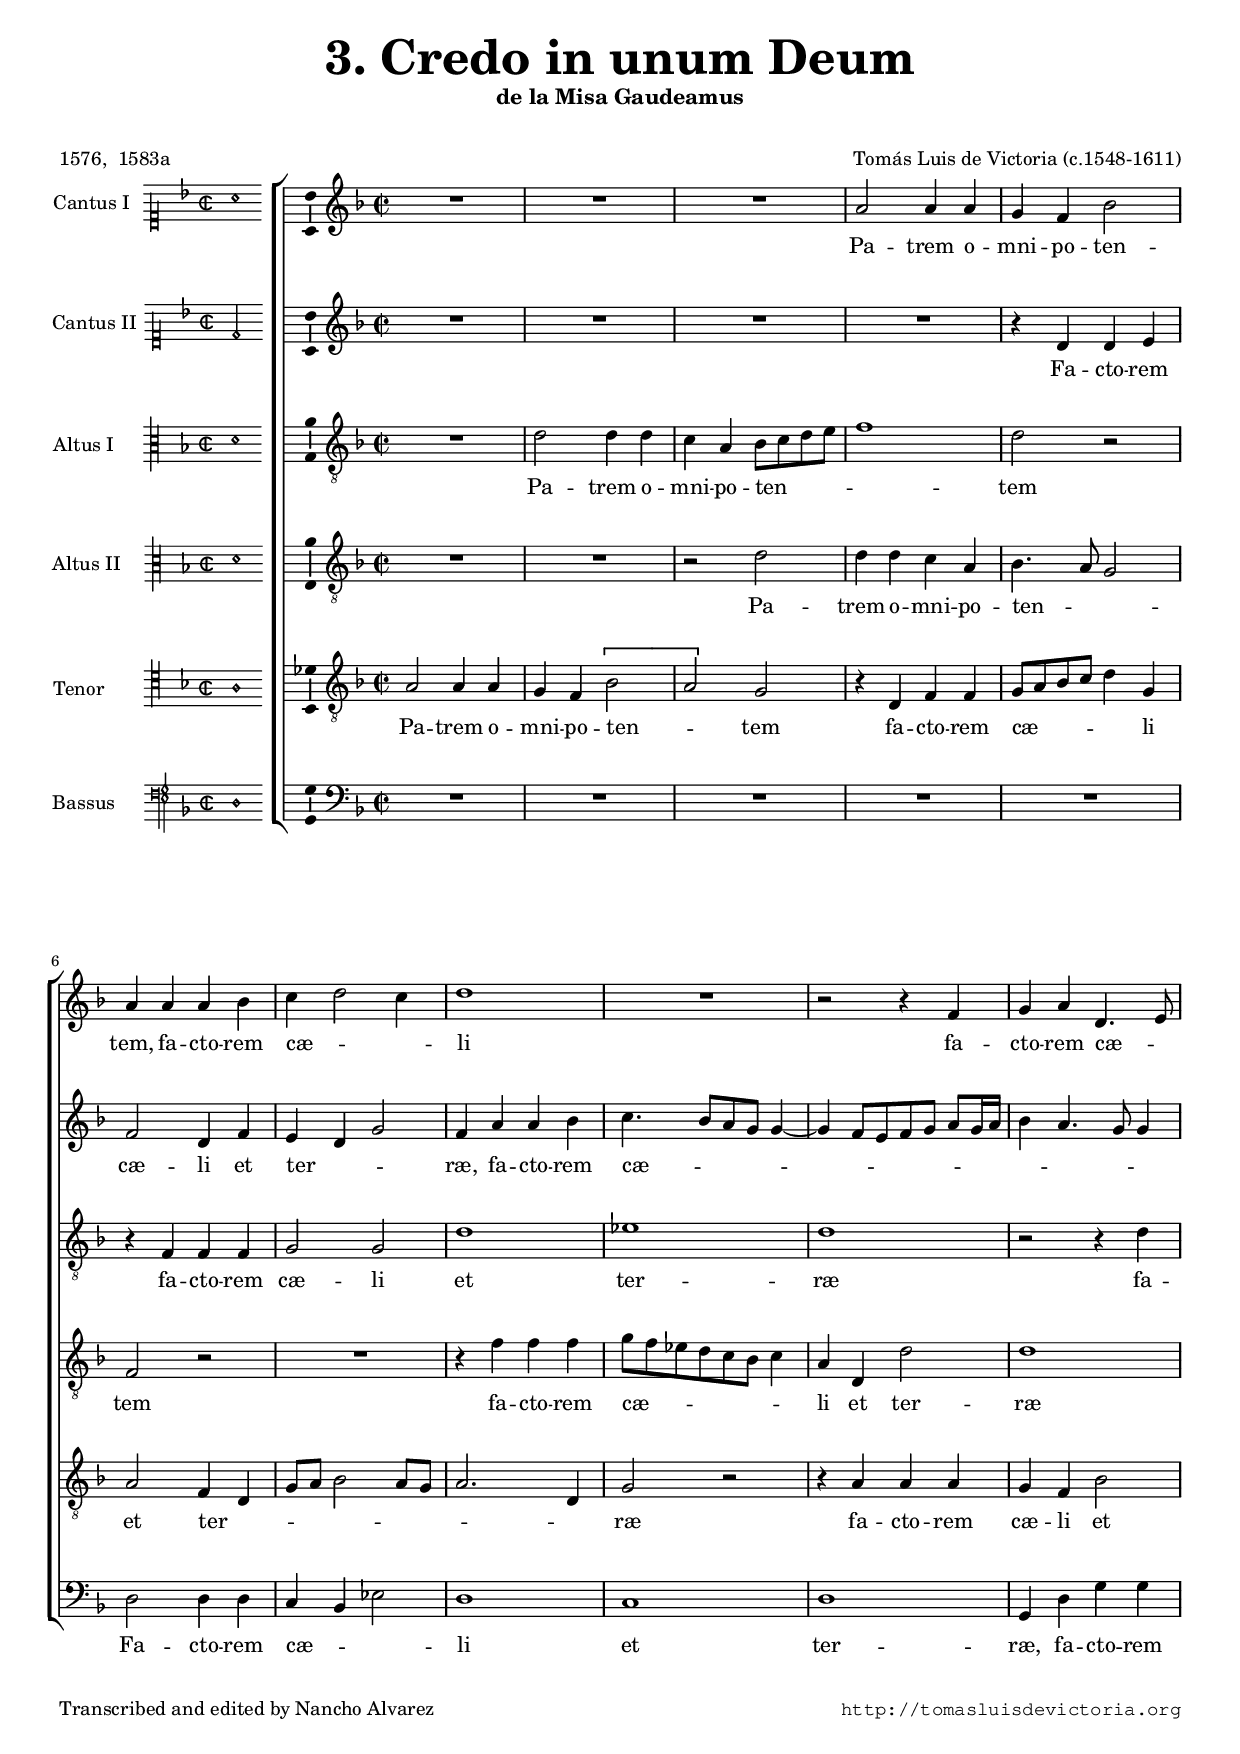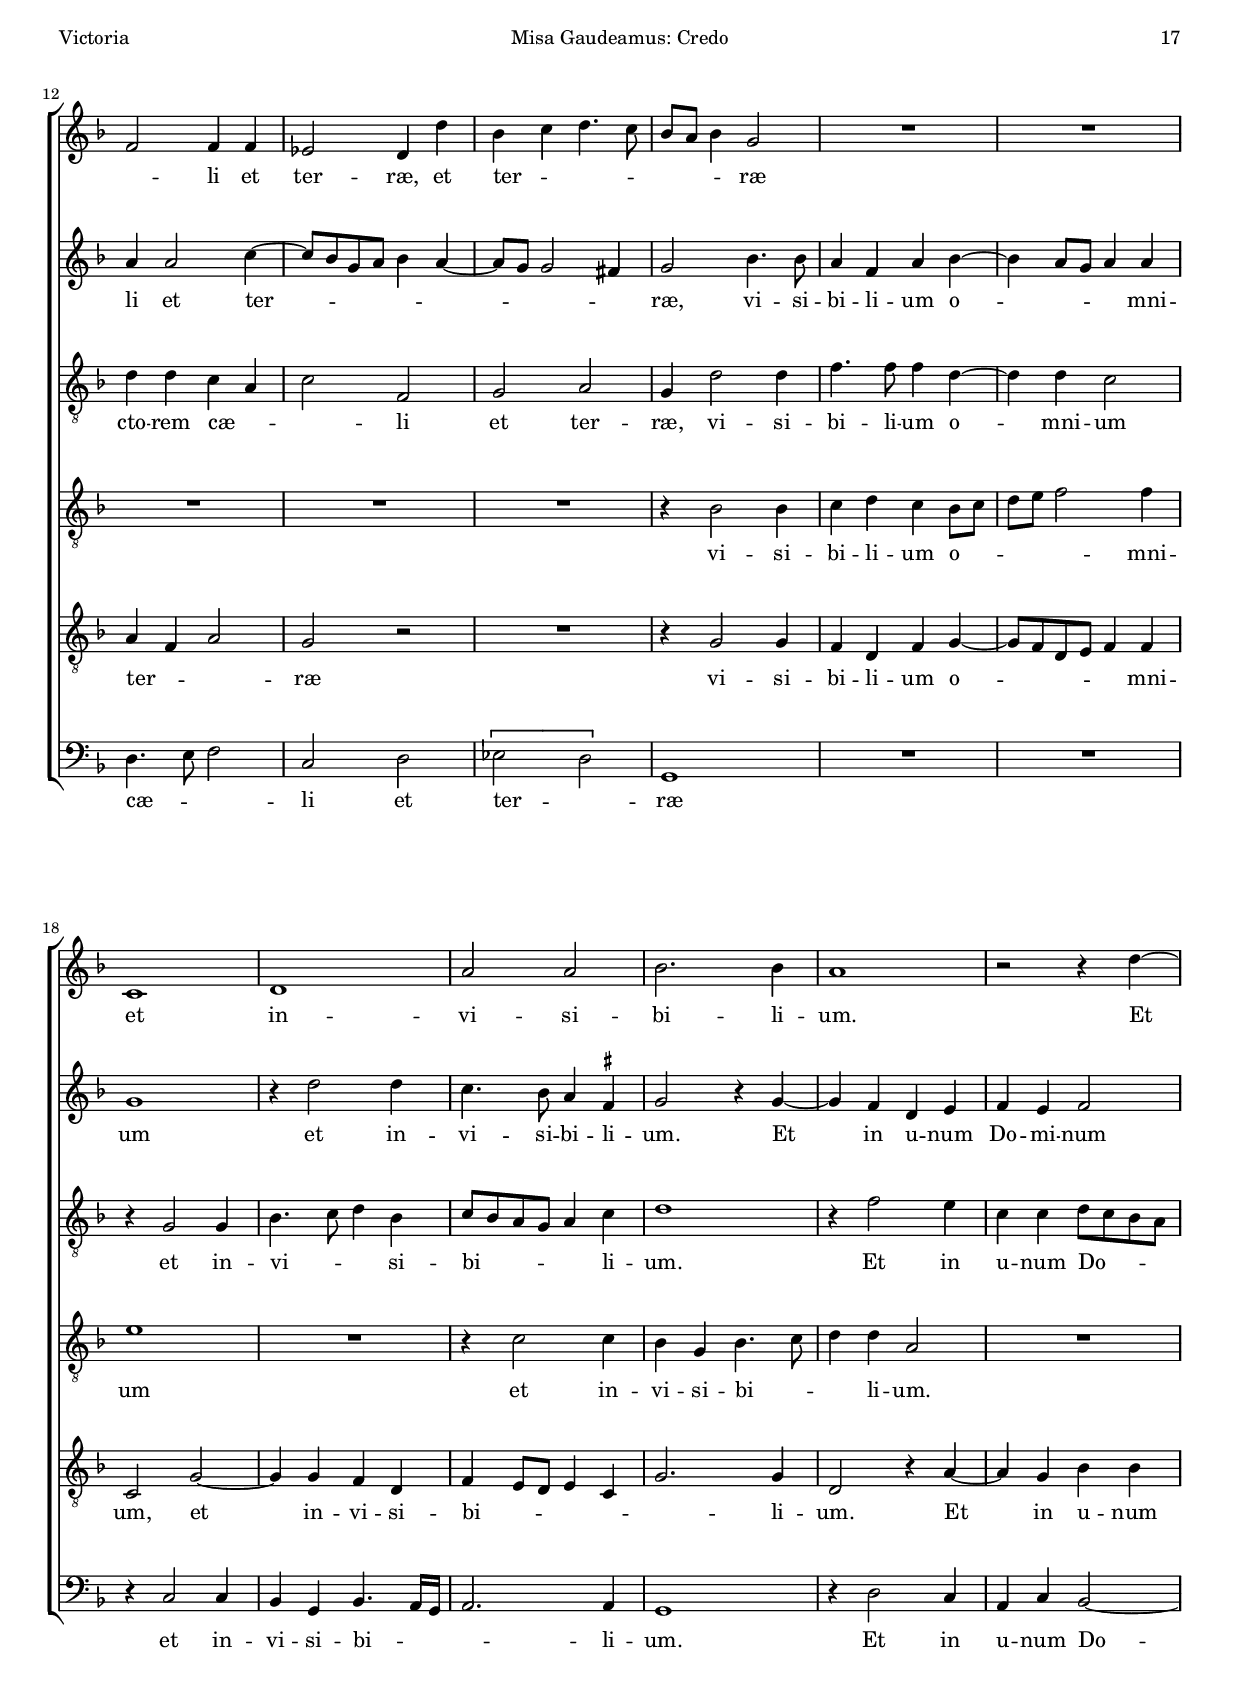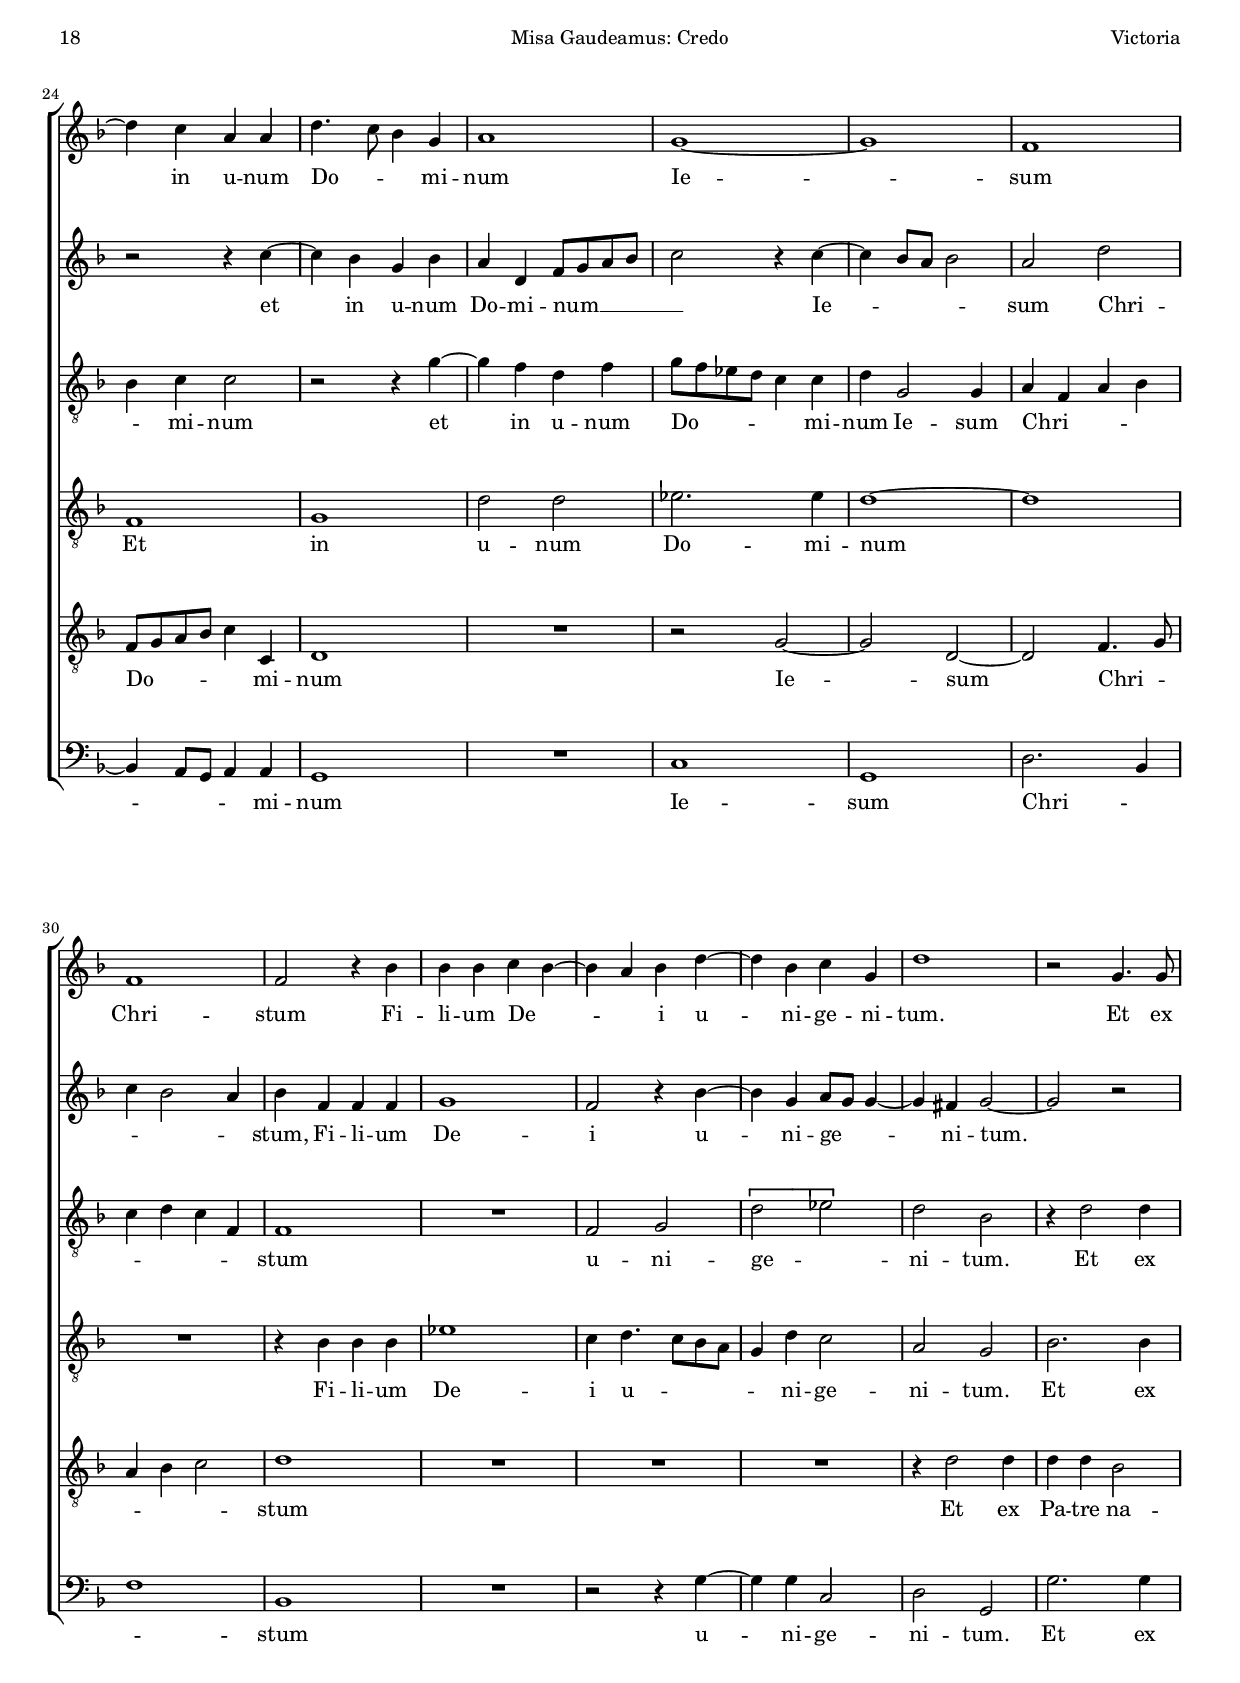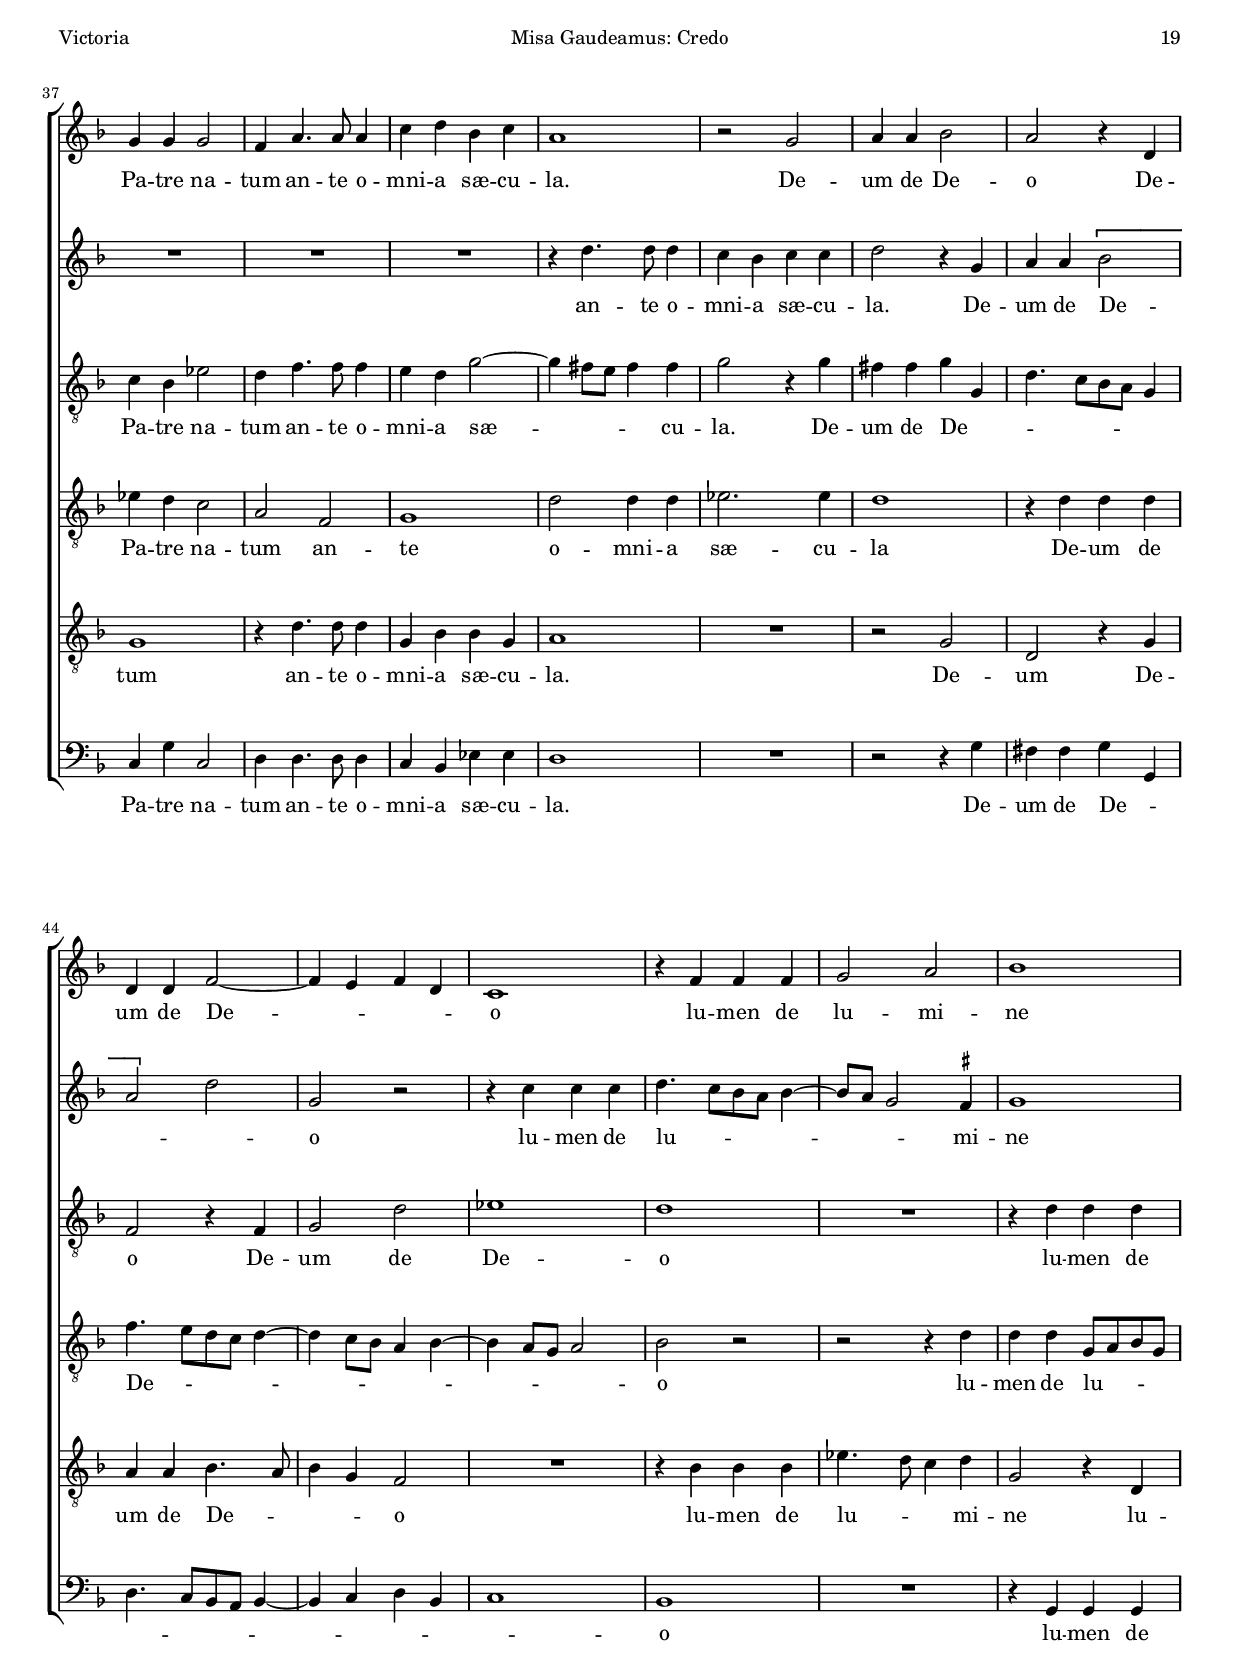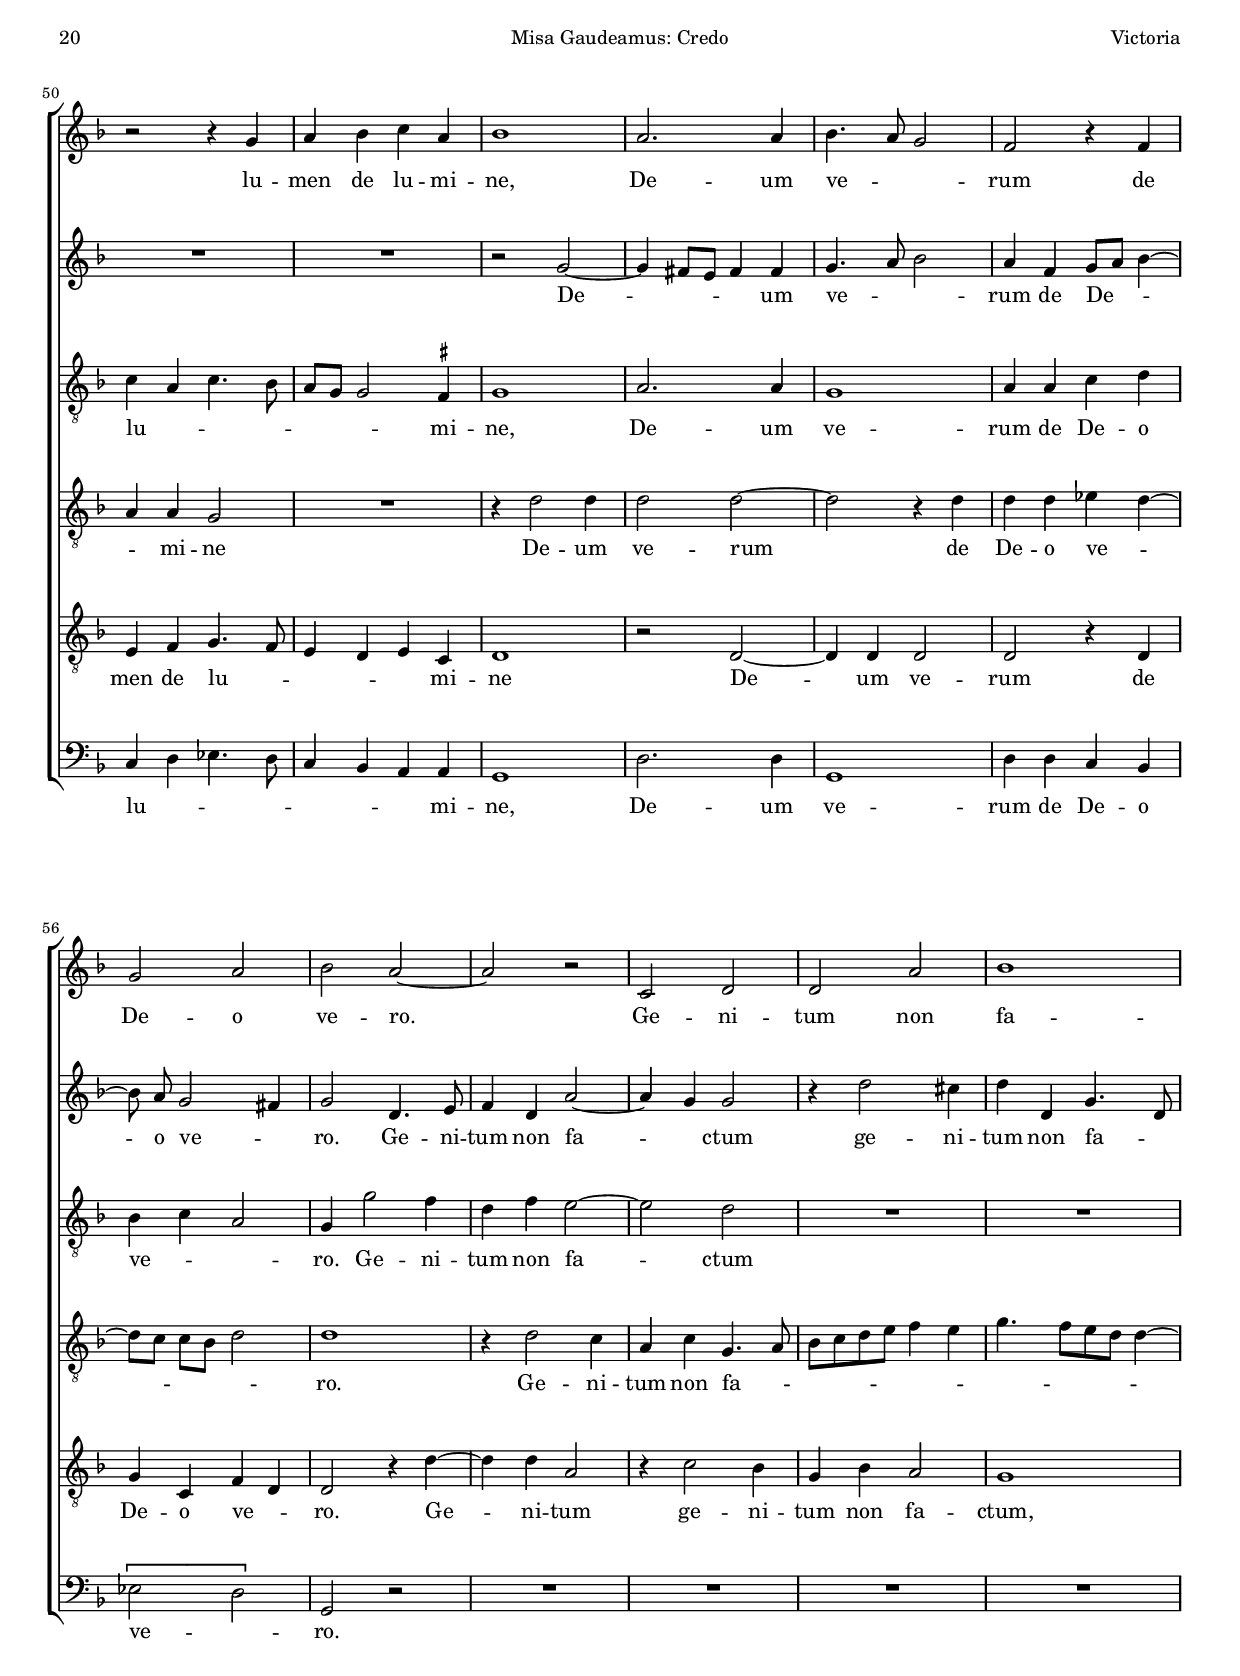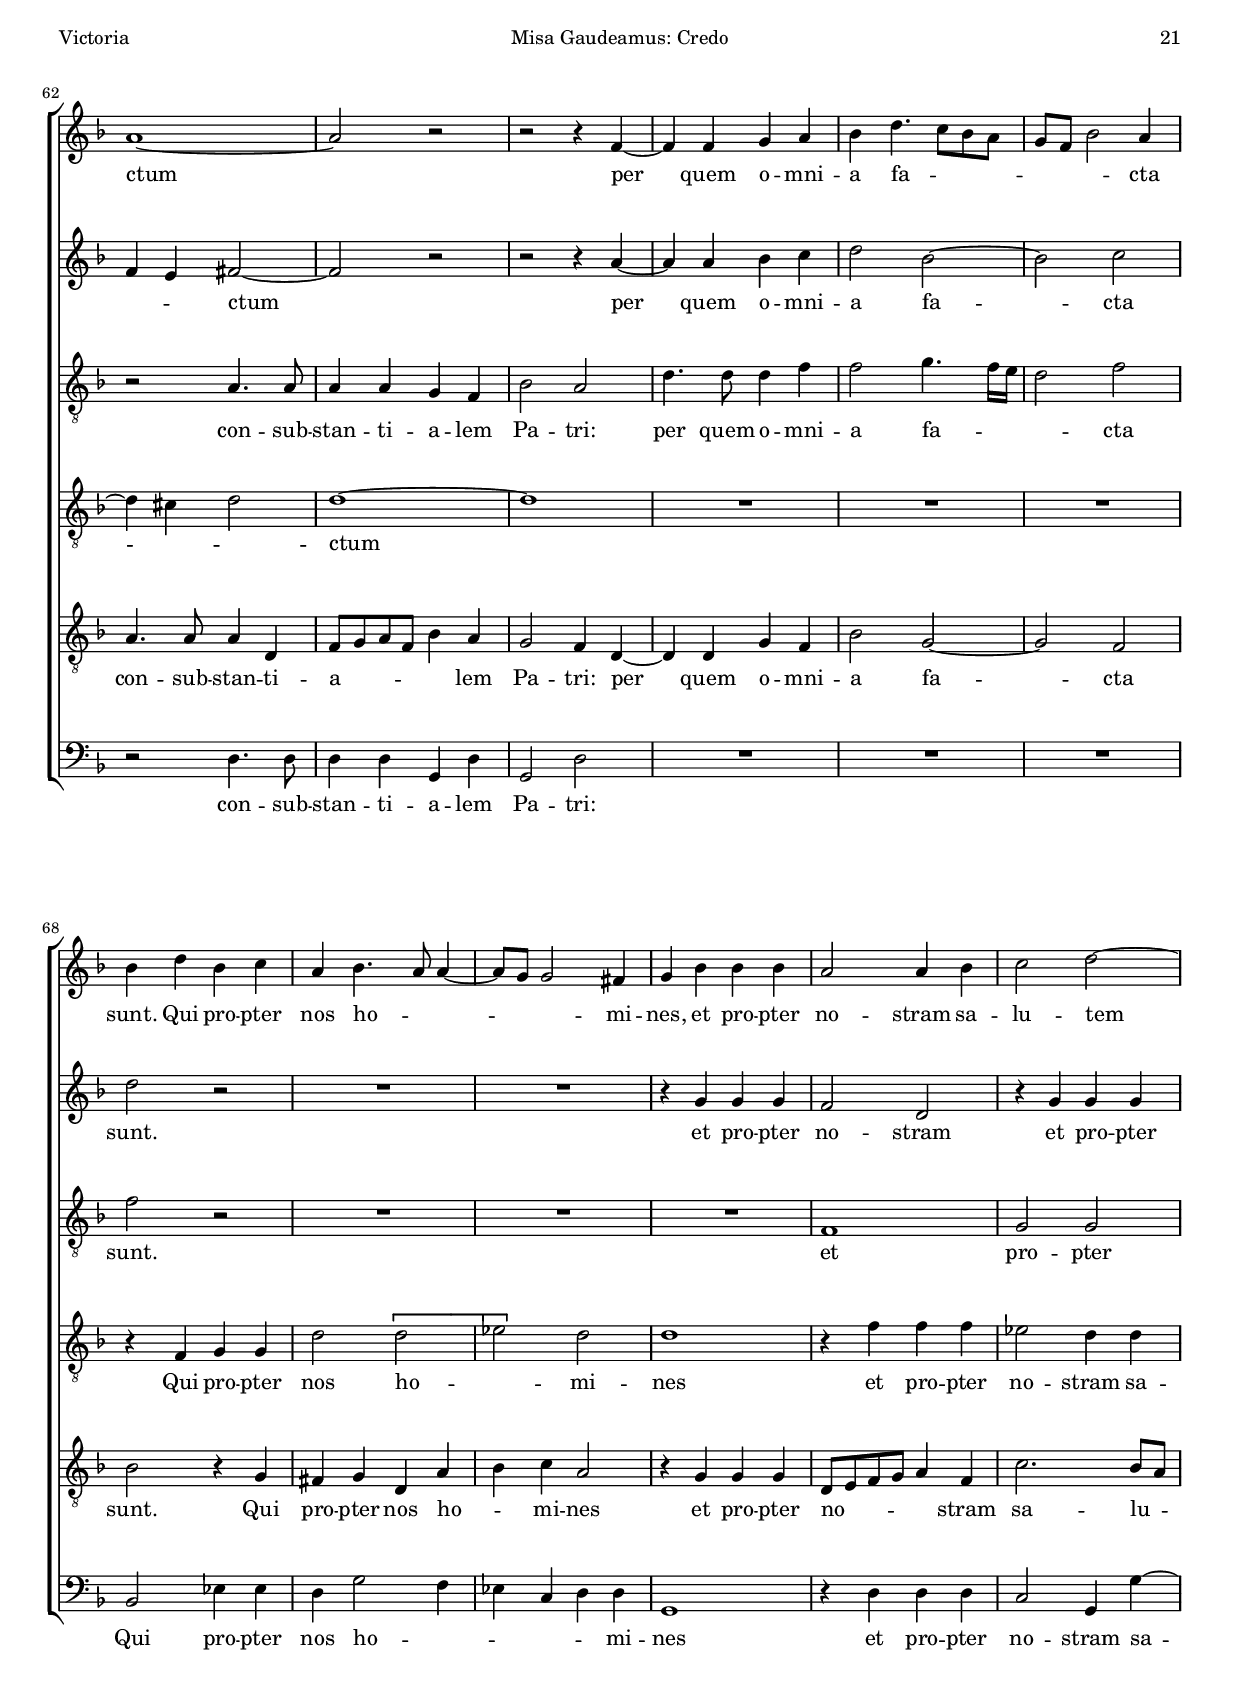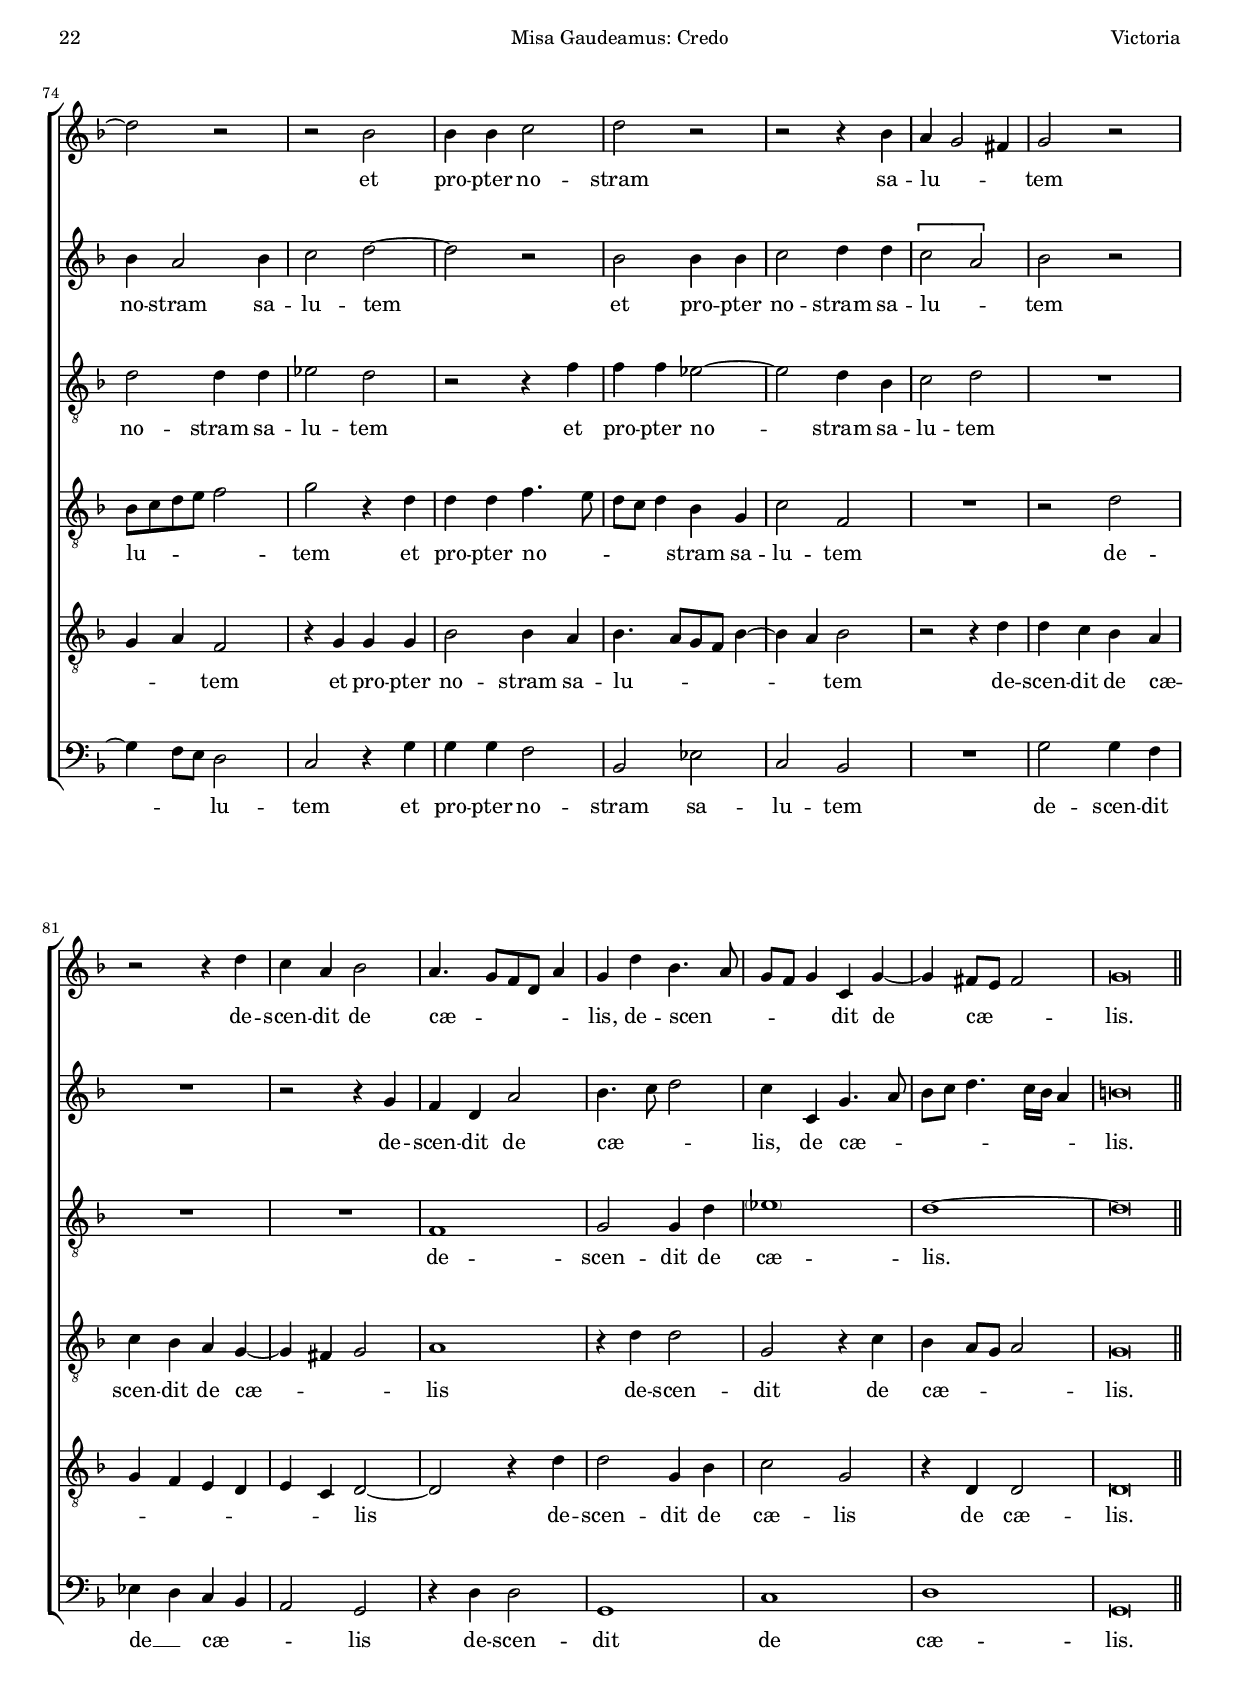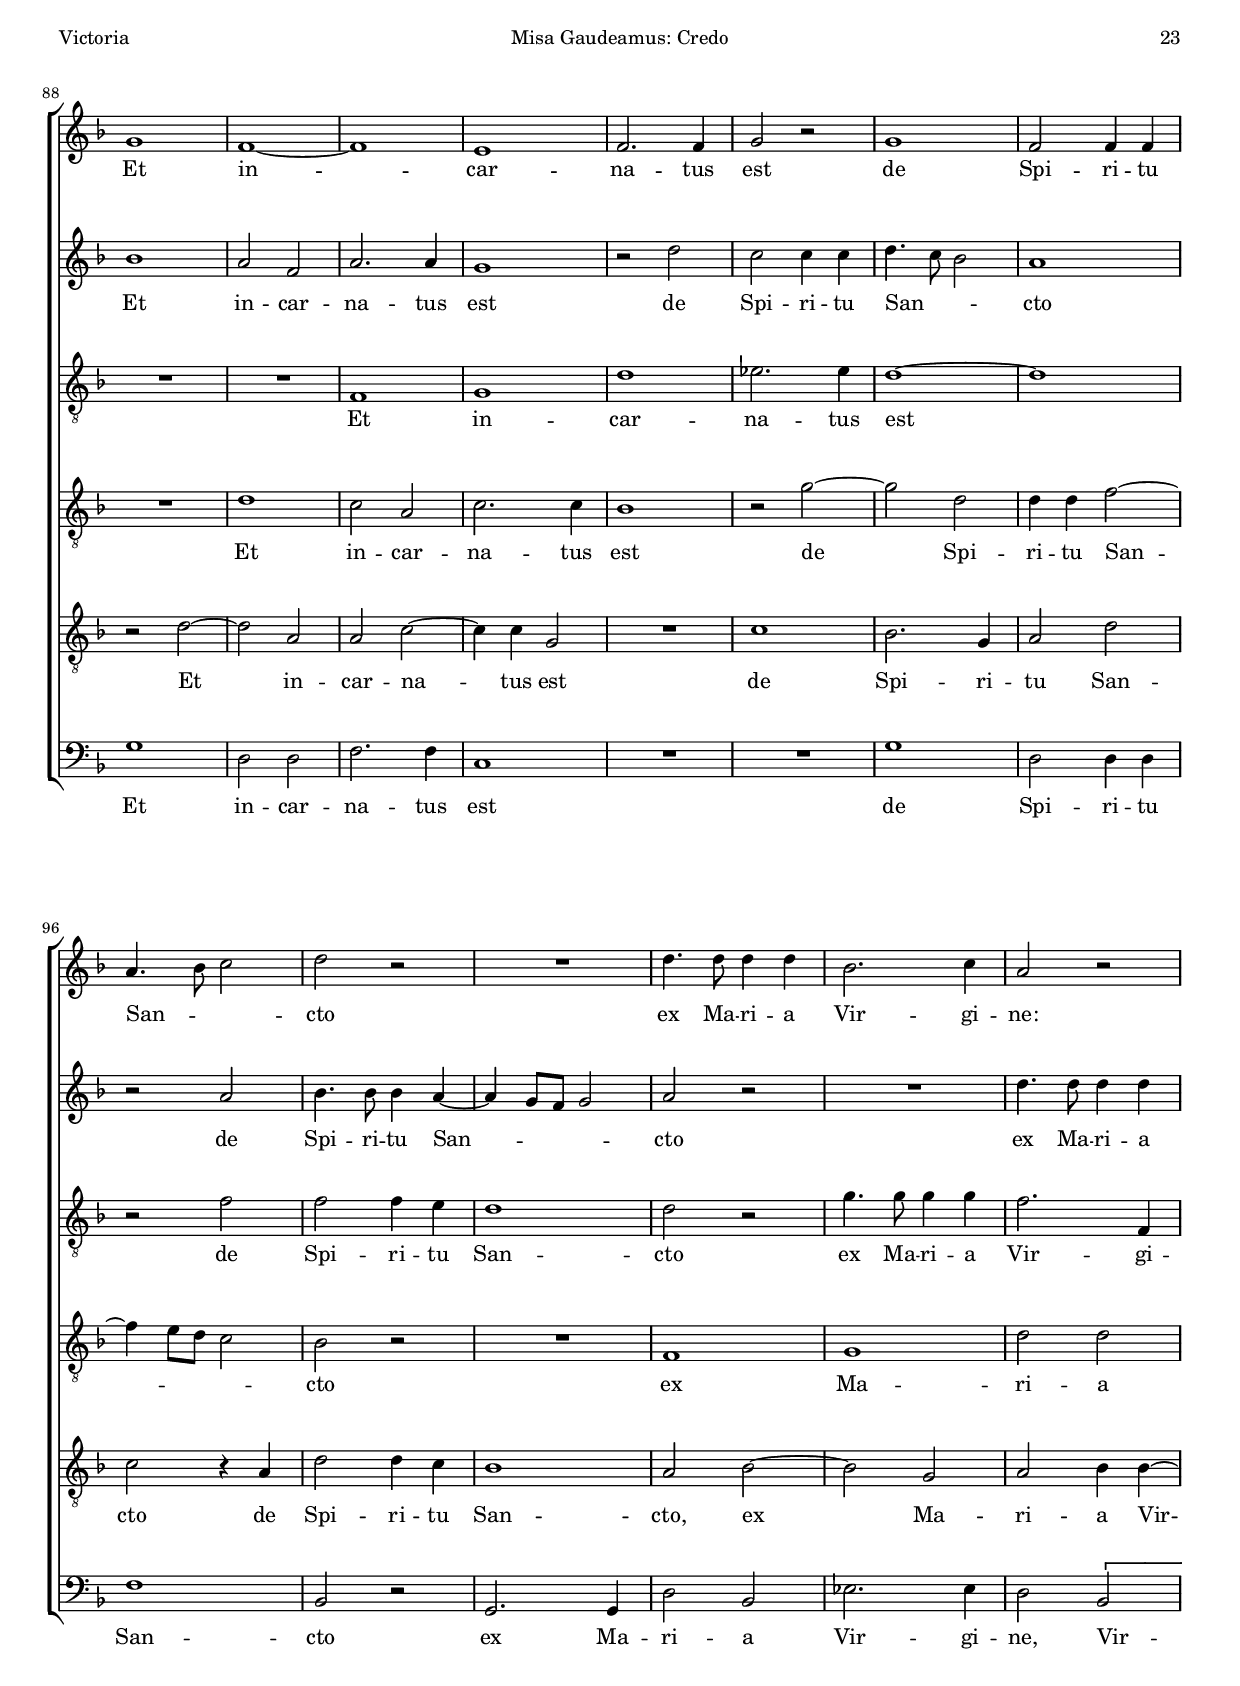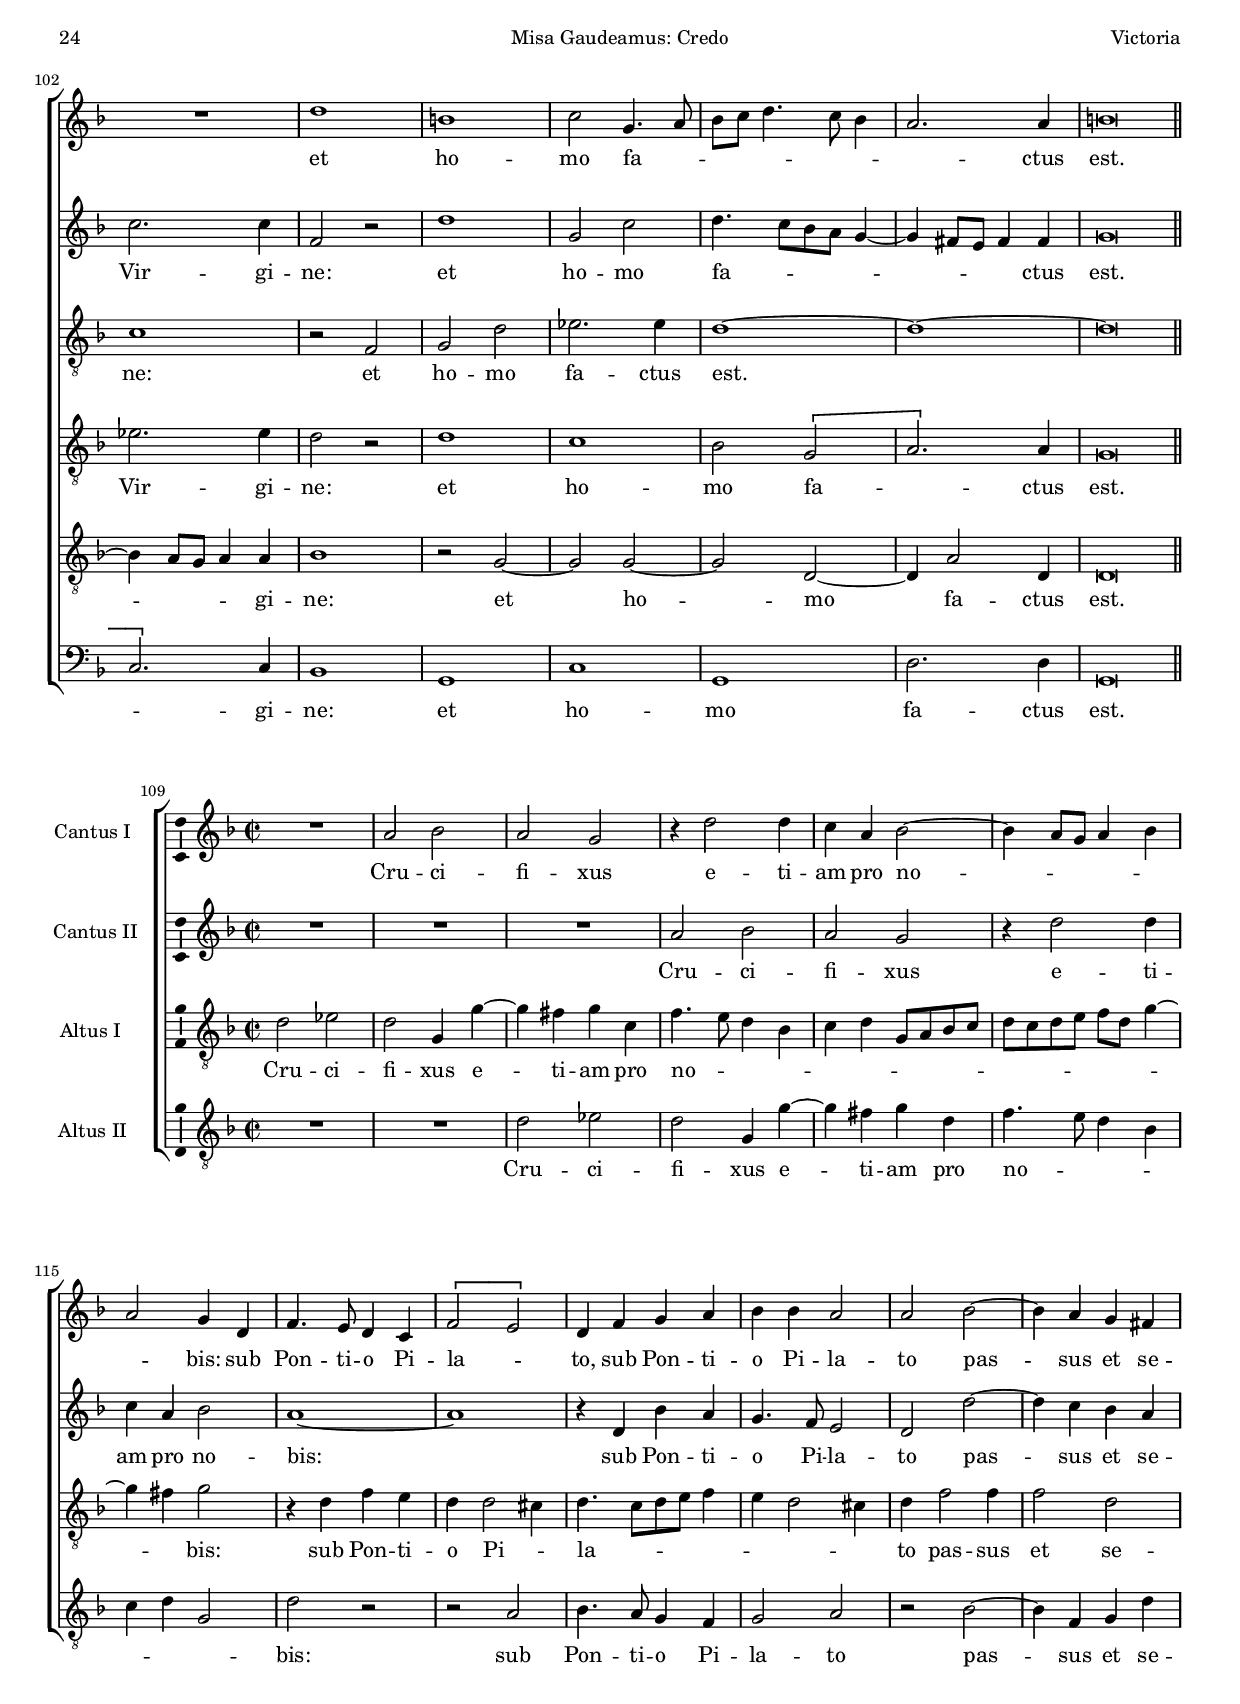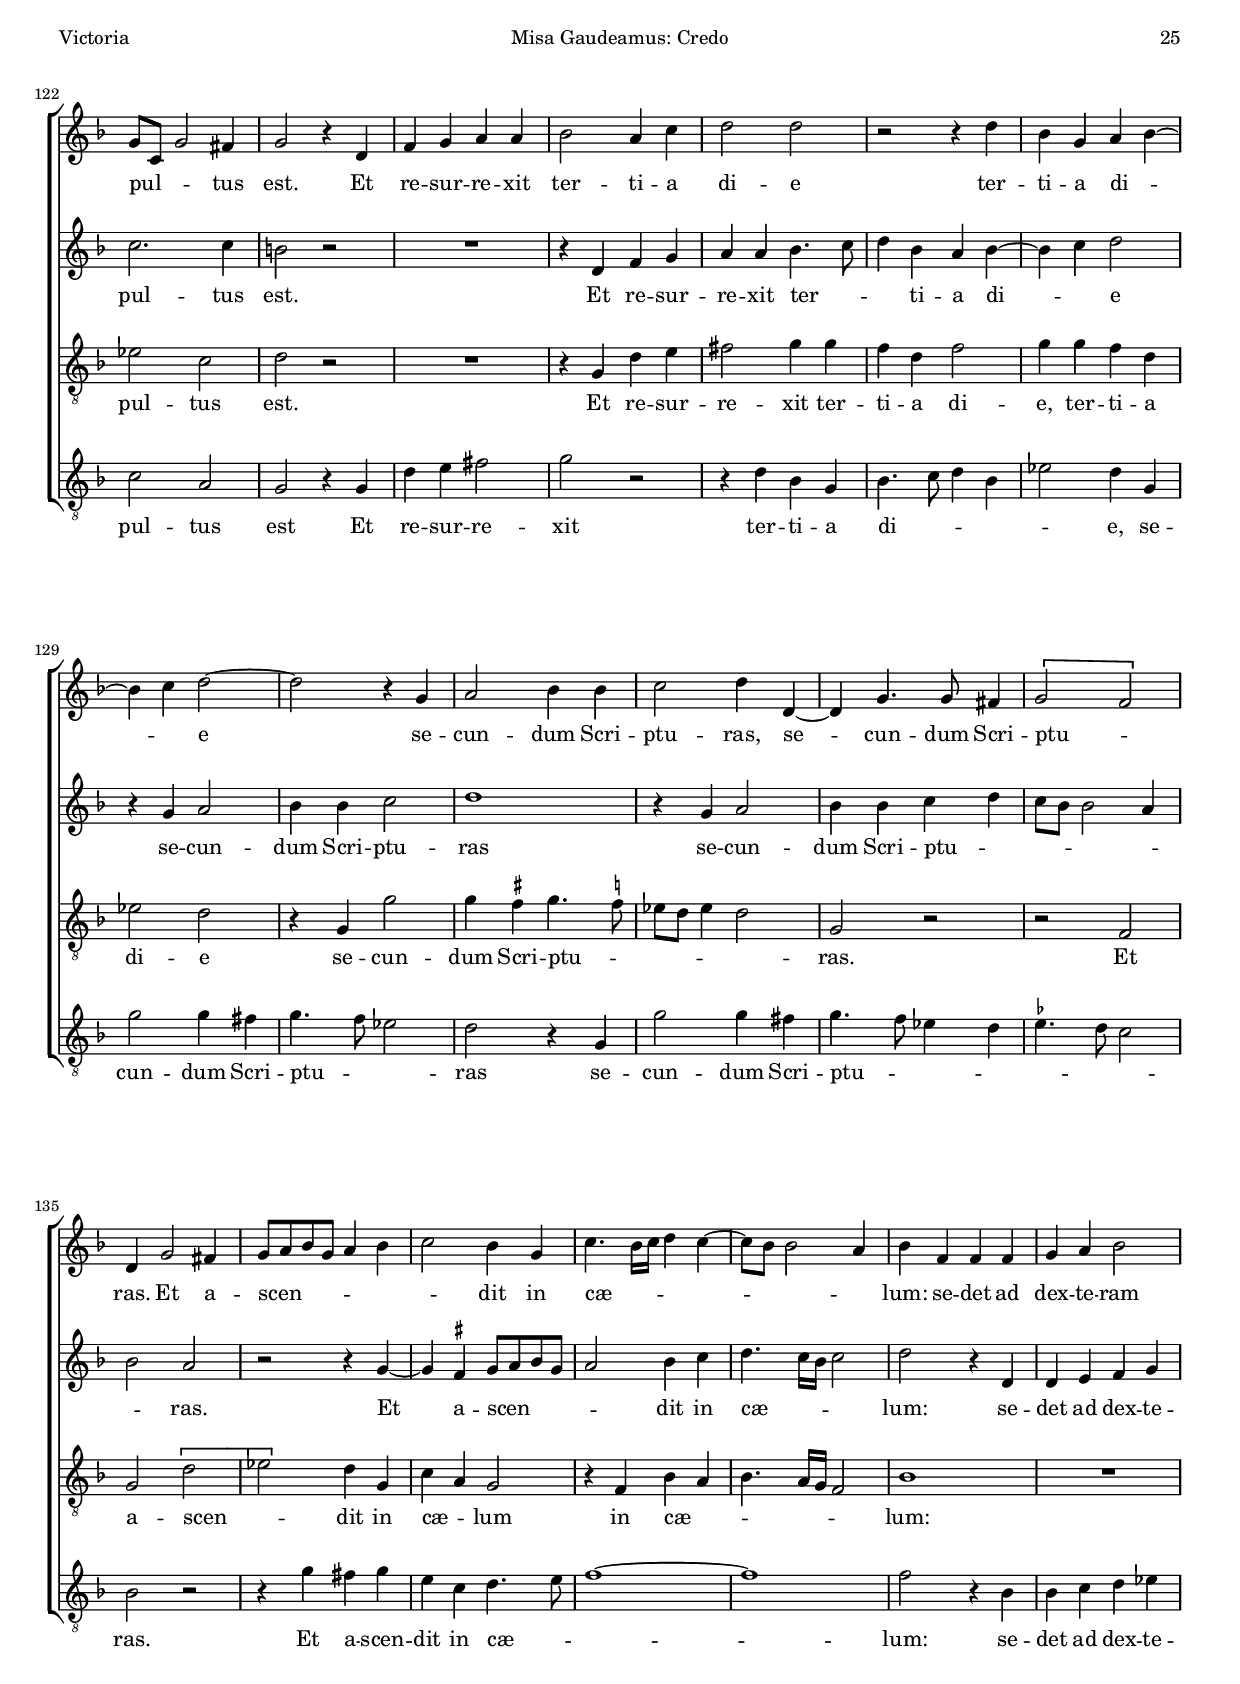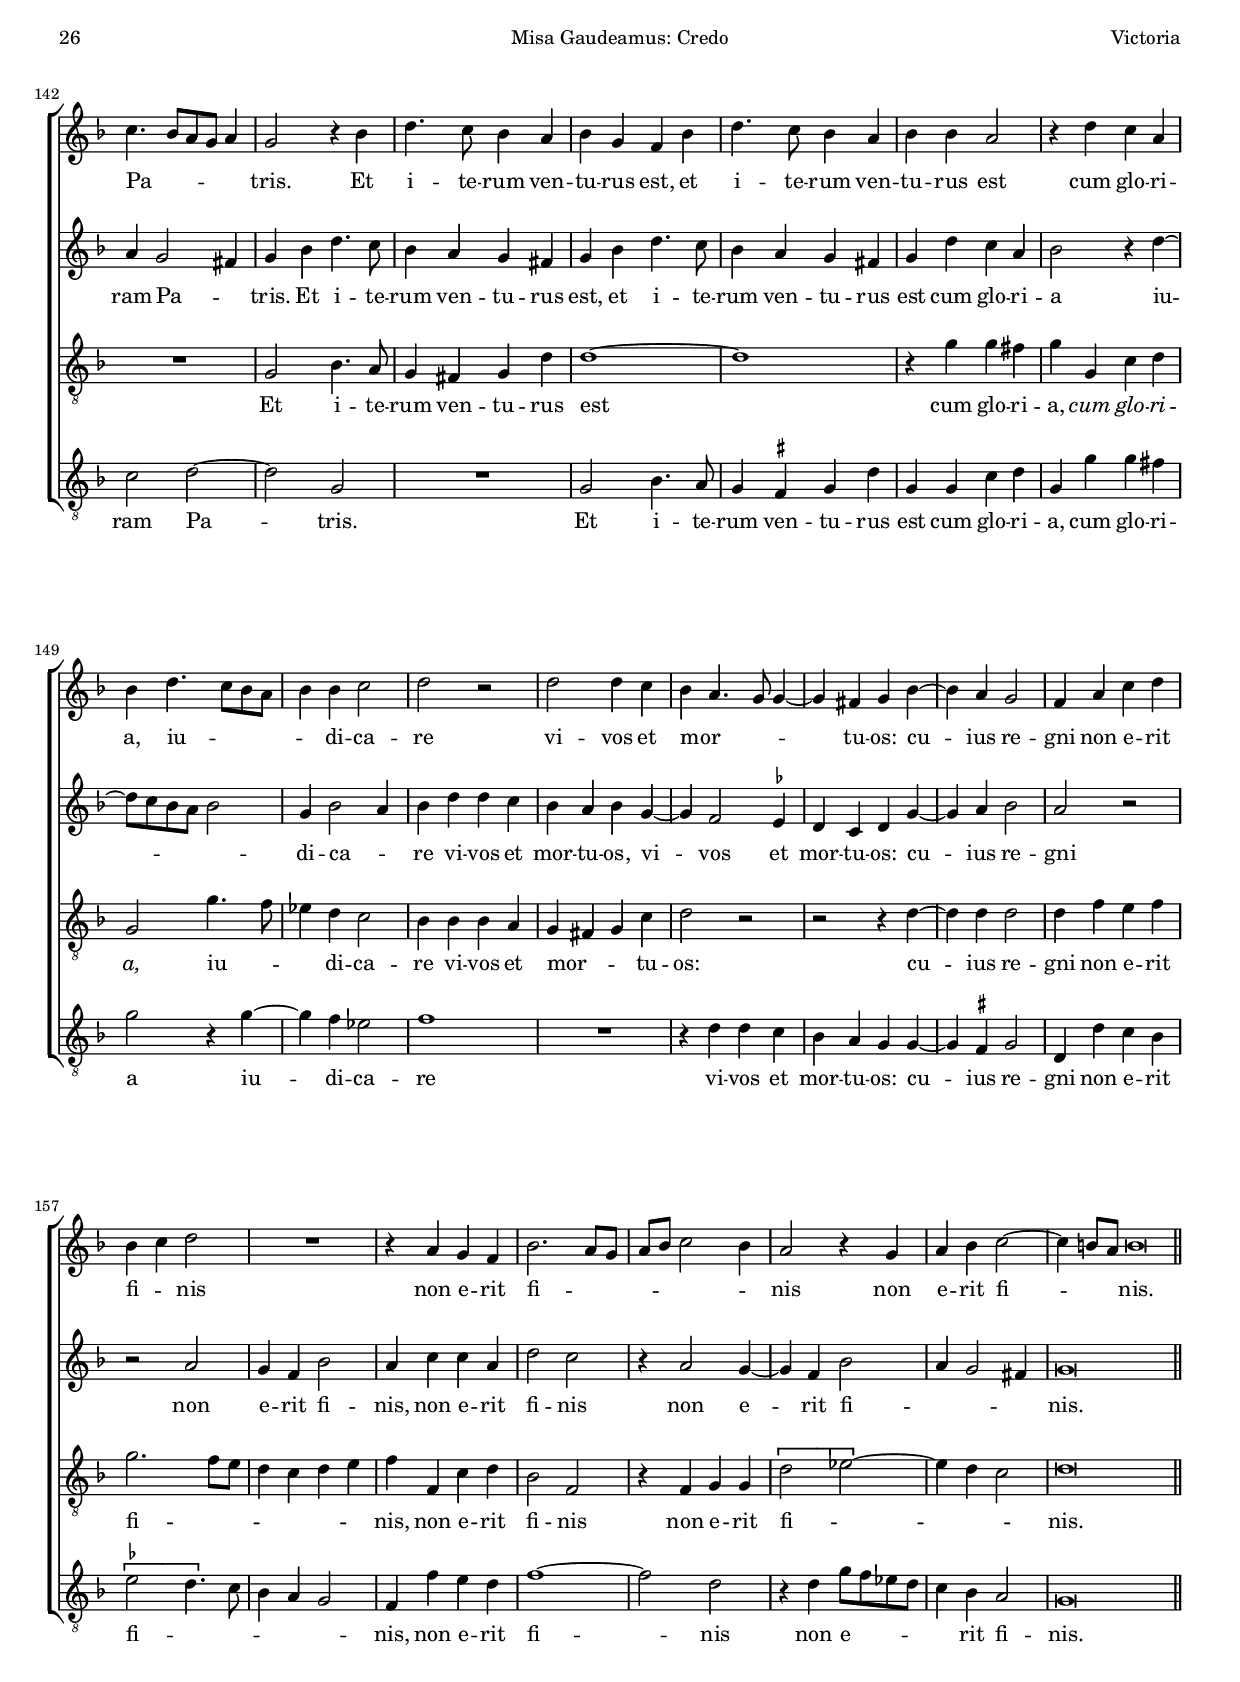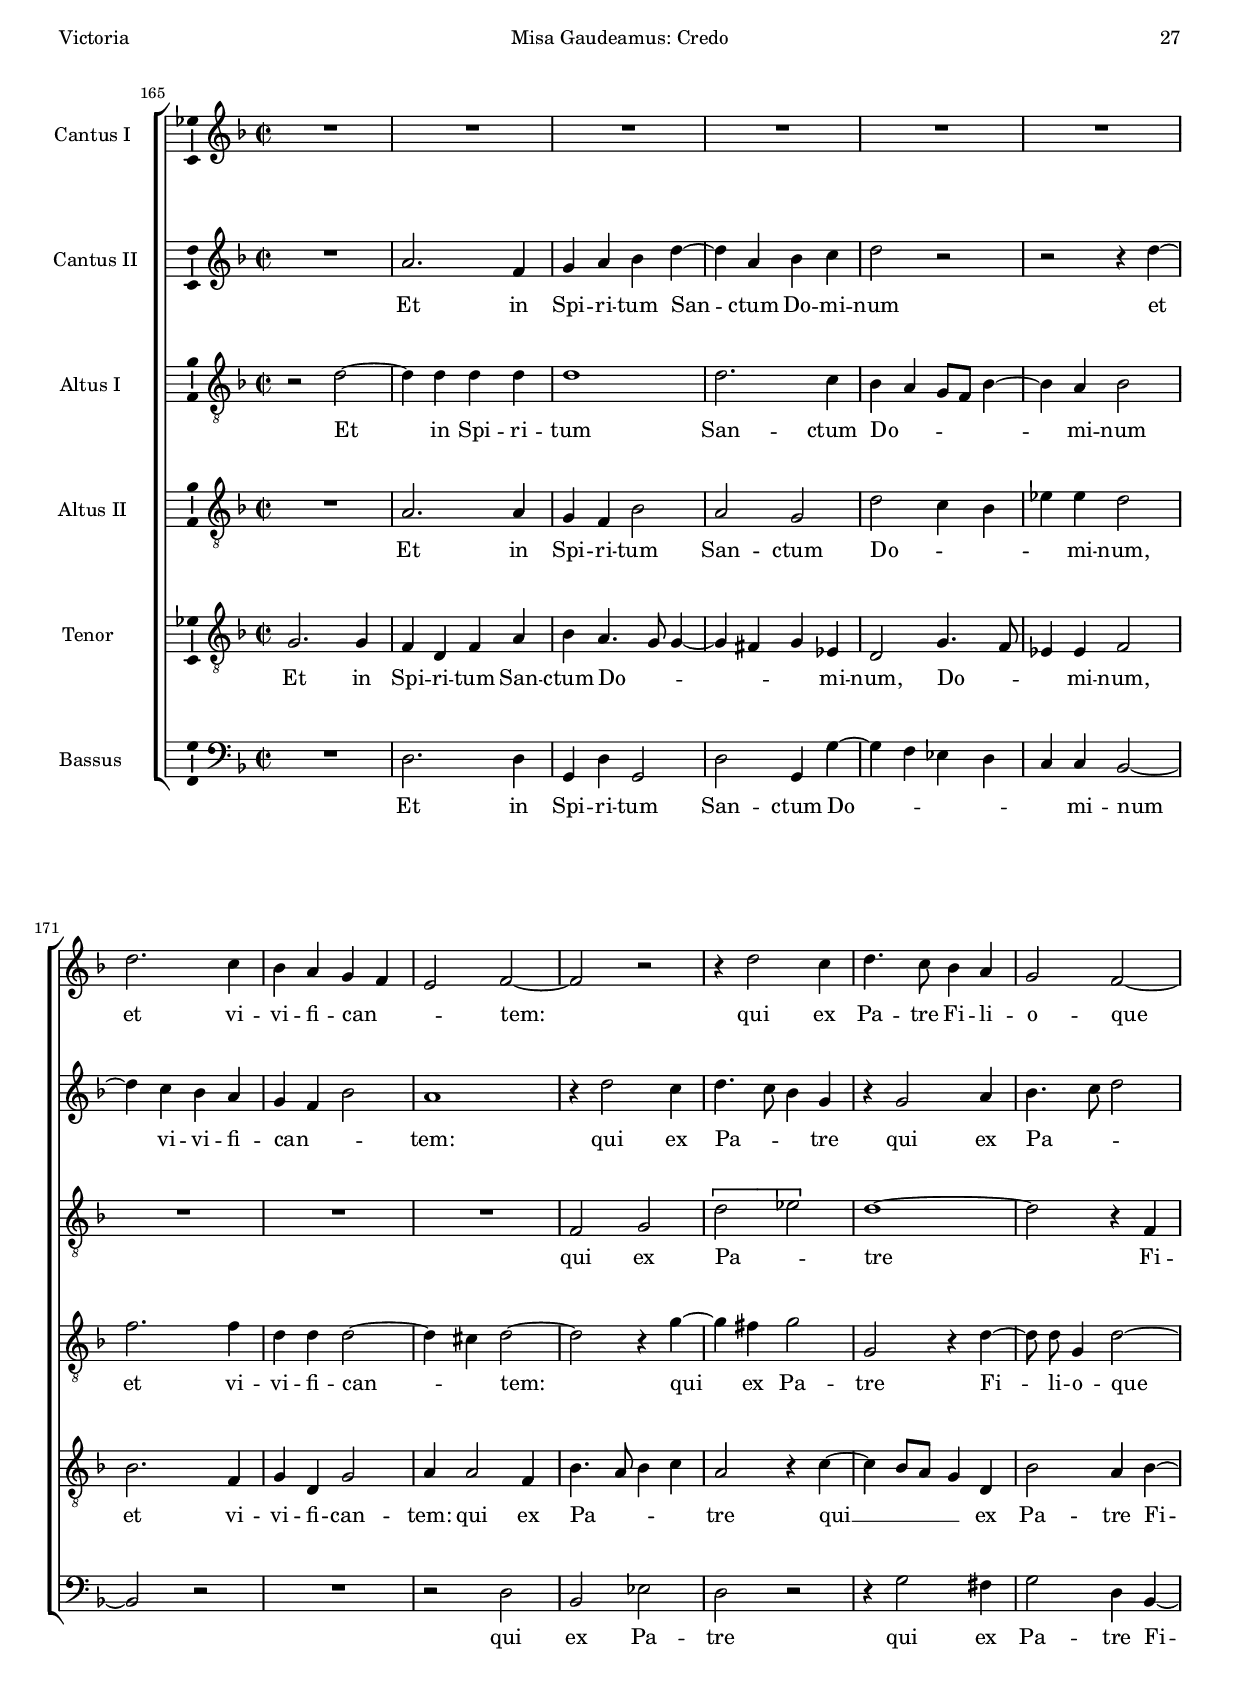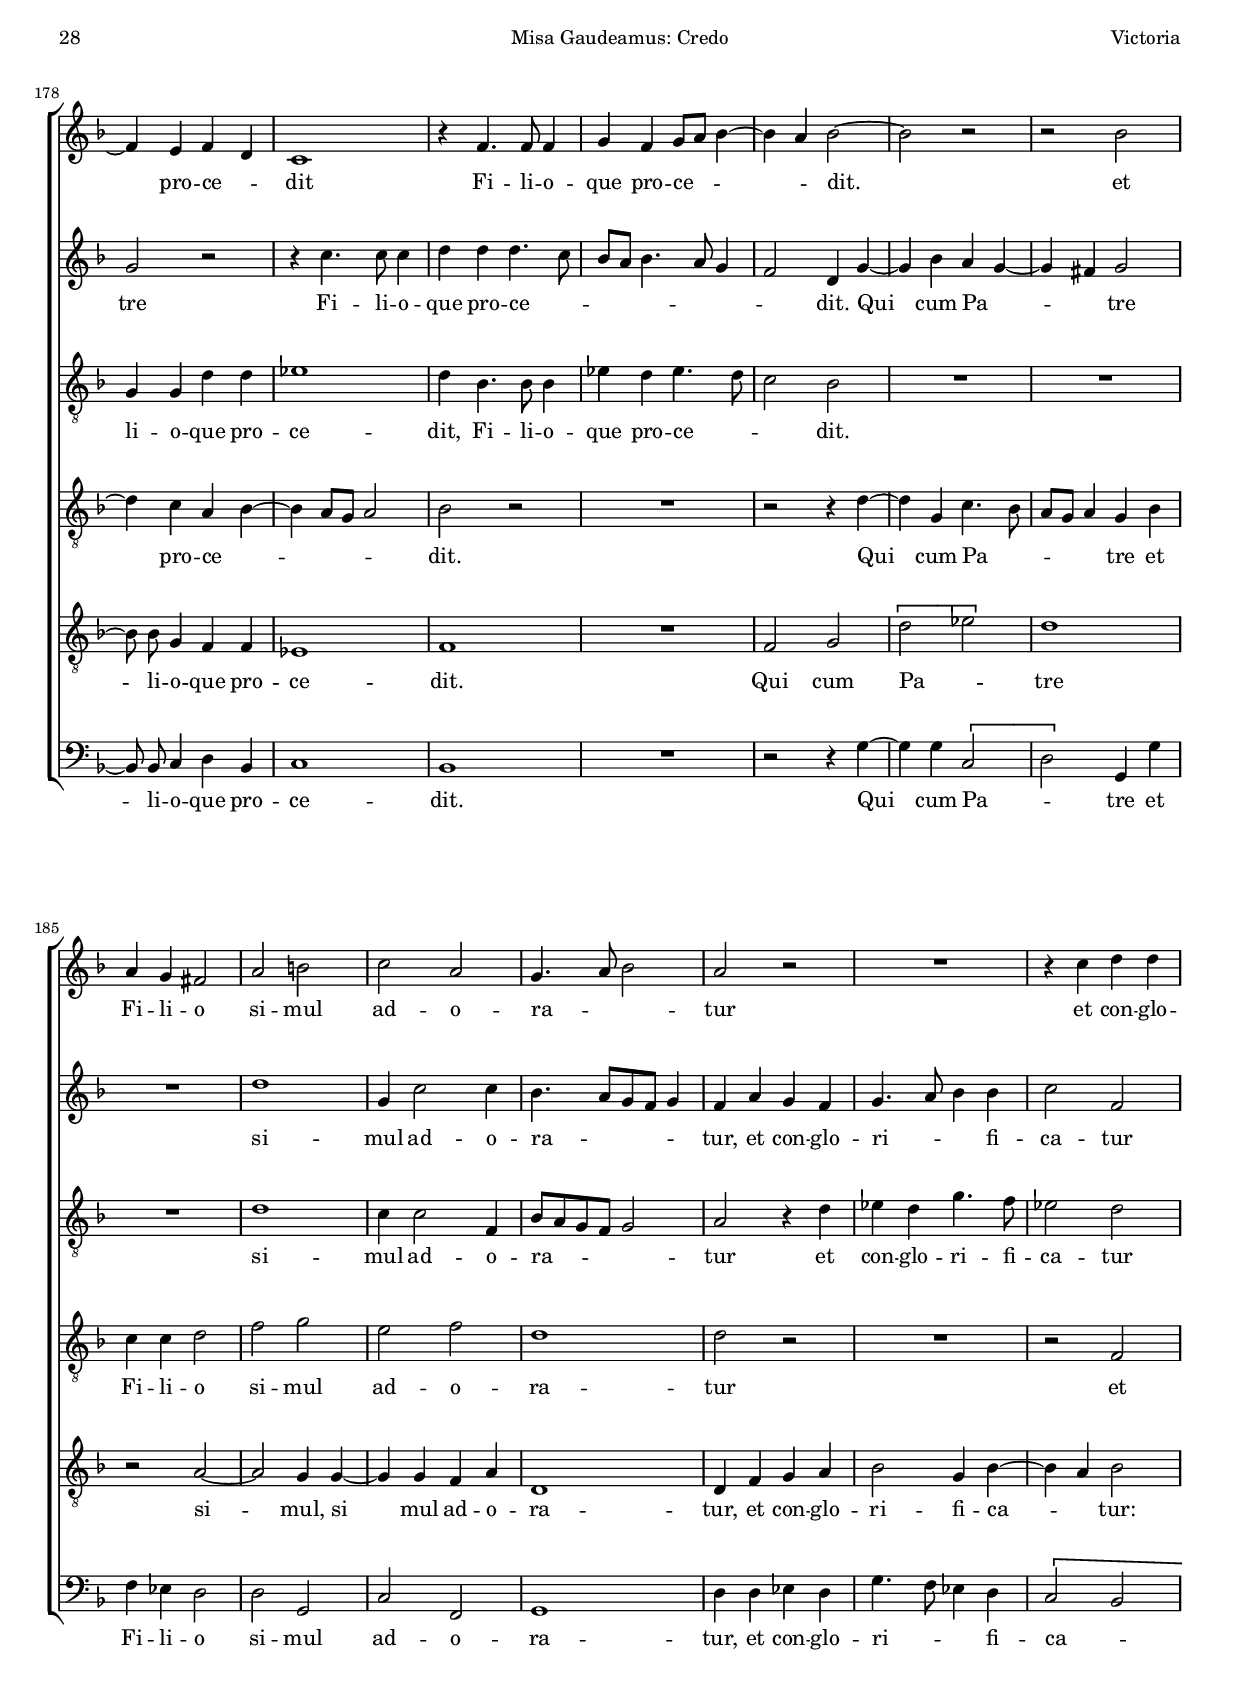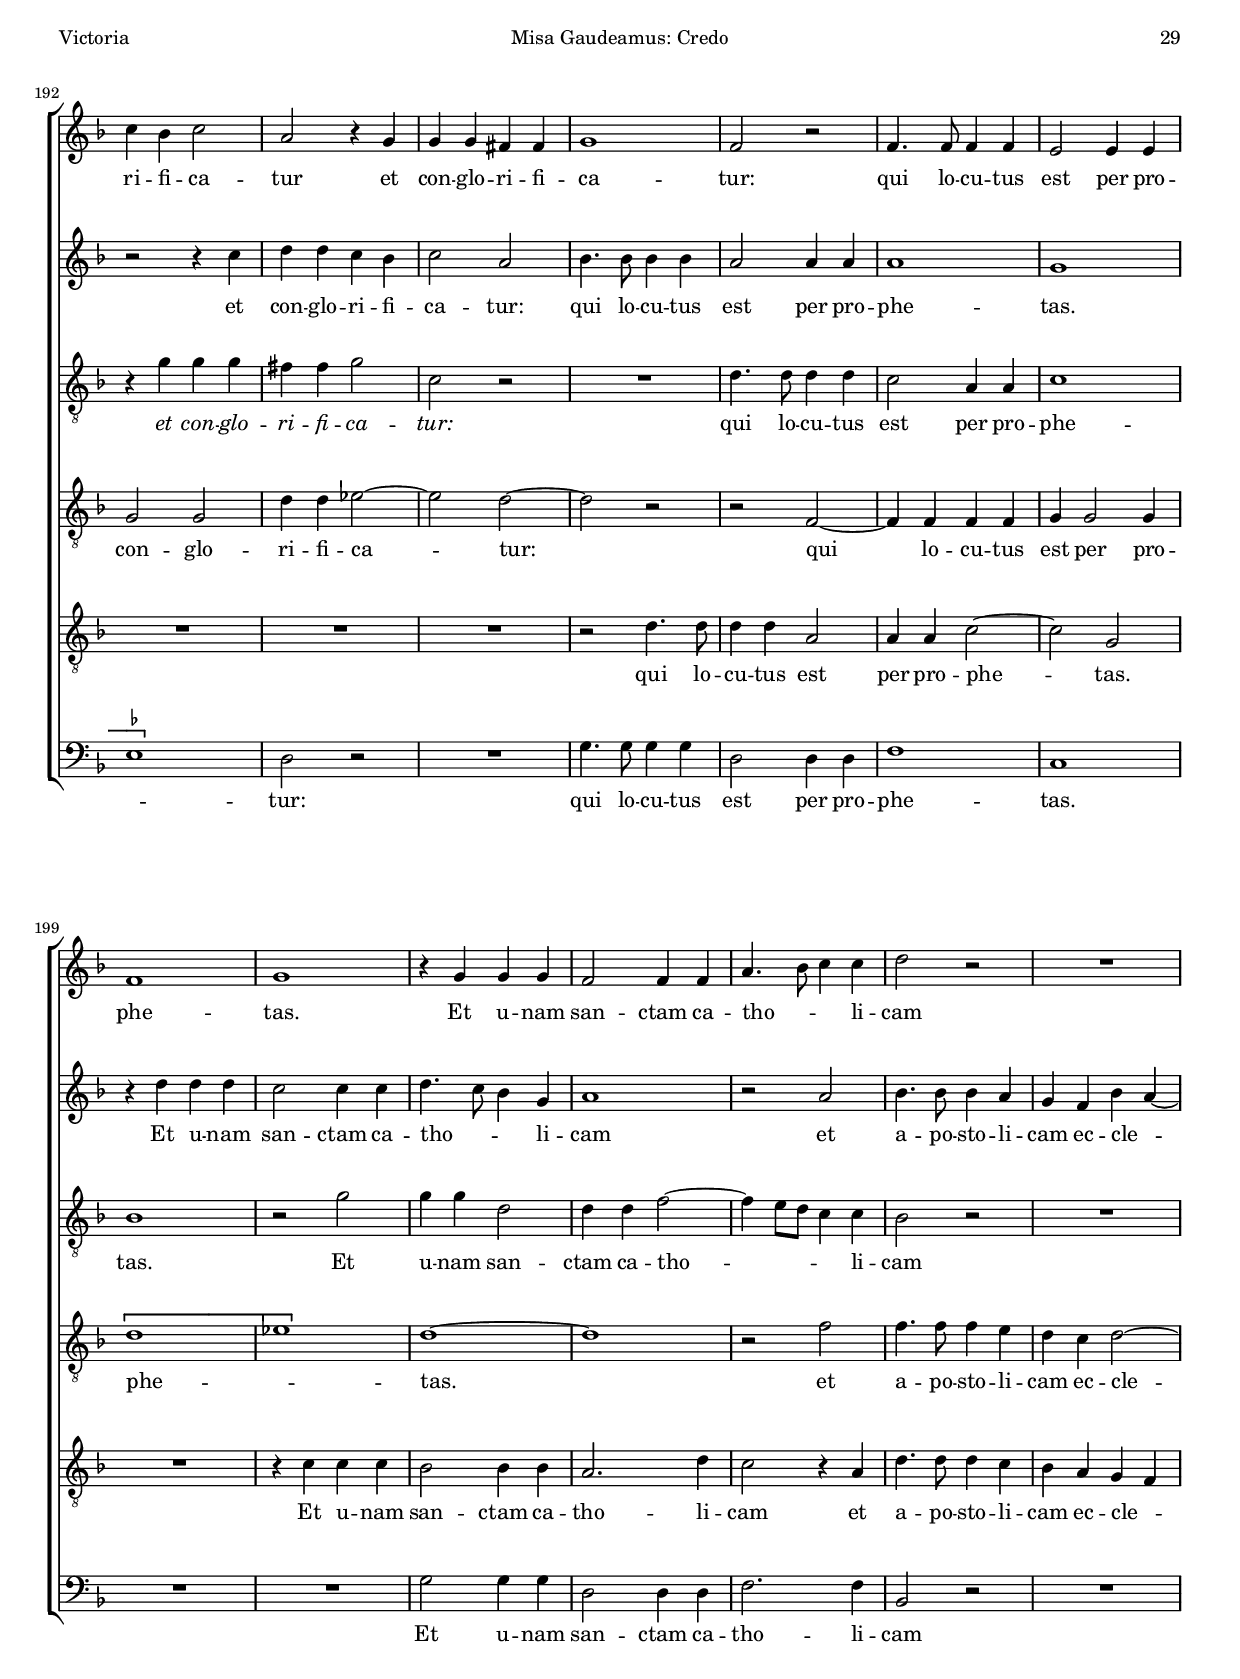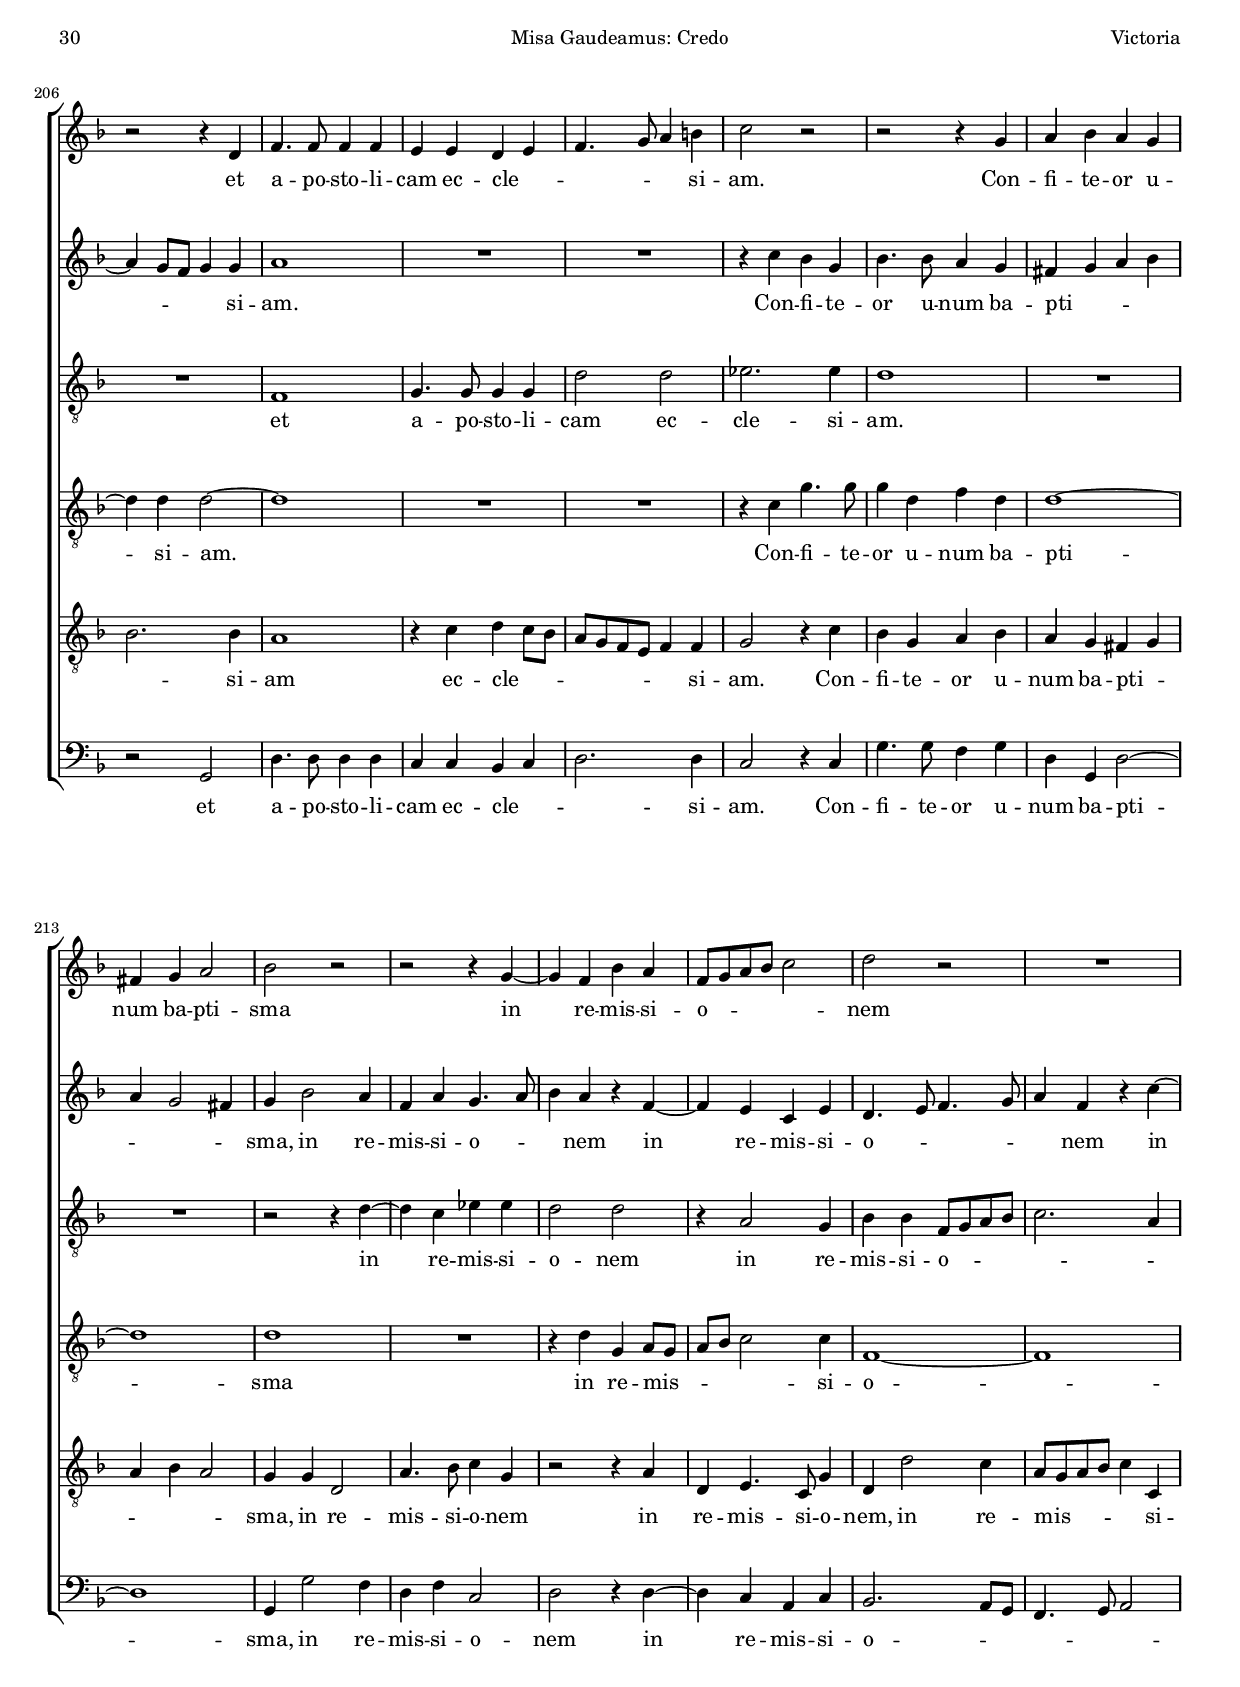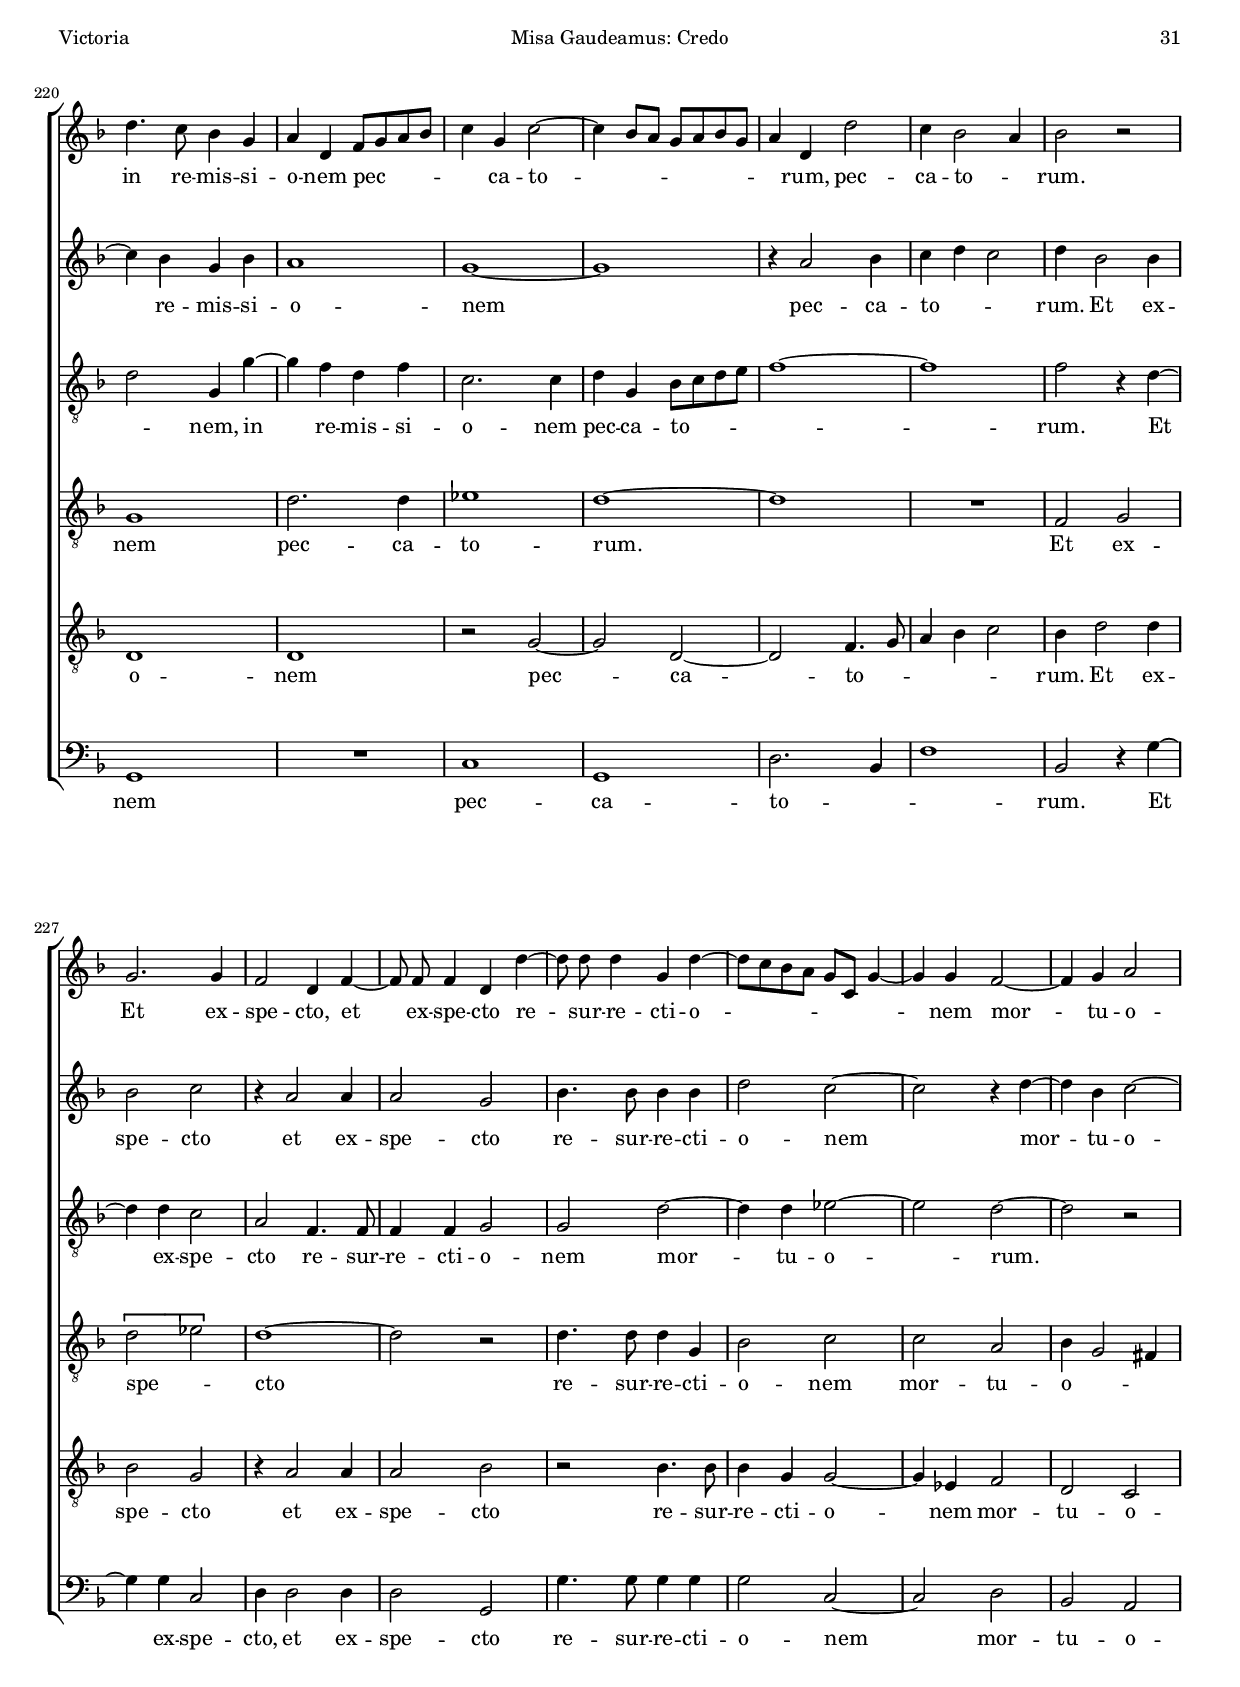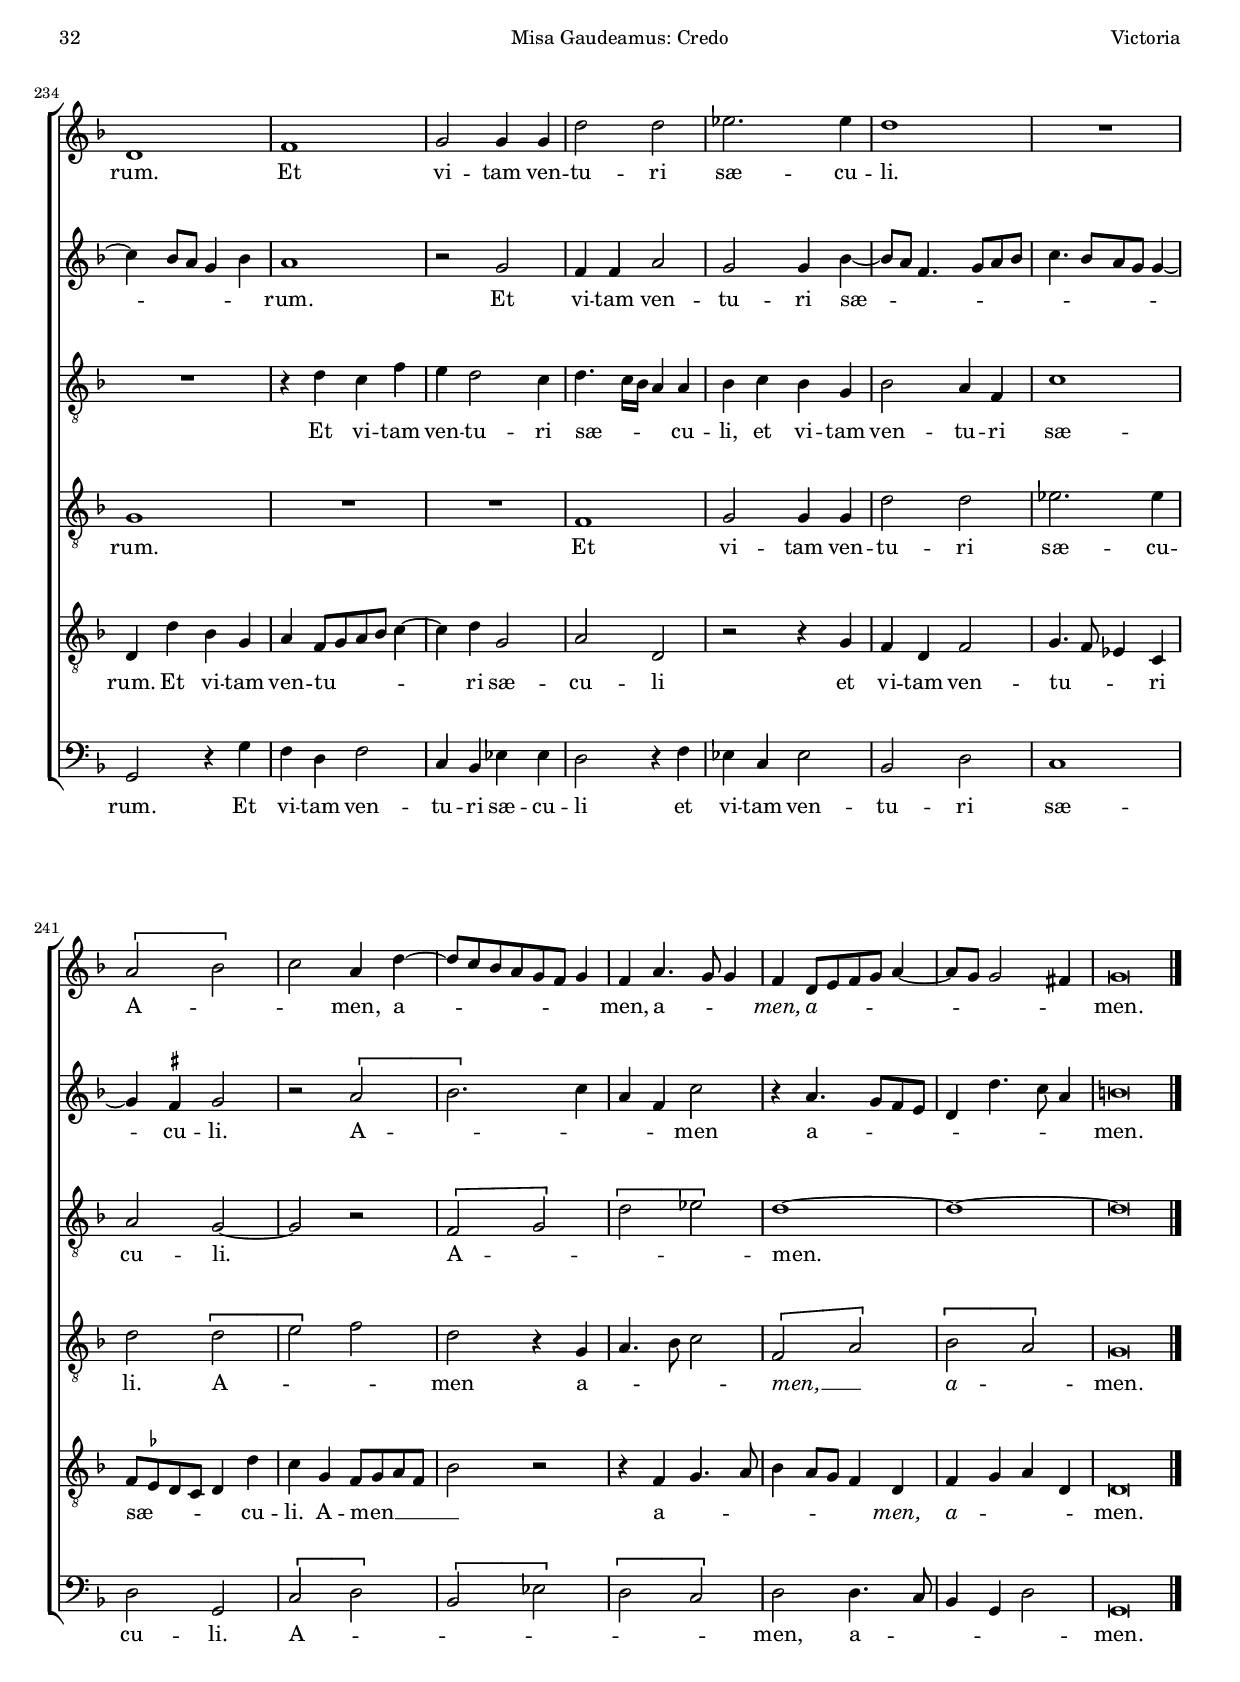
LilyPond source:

\version "2.22.0"

#(set-default-paper-size "a4")
#(set-global-staff-size 16.7)
#(ly:set-option 'point-and-click #f)
%mobile -s14.0 -i3.2

italicas=\override LyricText.font-shape = #'italic
rectas=\override LyricText.font-shape = #'upright
ss=\once \set suggestAccidentals = ##t
incipitwidth = 20

htitle="Misa Gaudeamus: Credo"
hcomposer="Victoria"

\header {
	title=\markup{\fontsize #4 "3. Credo in unum Deum"}
	subtitle="de la Misa Gaudeamus"
	subsubtitle=" "
	composer="Tomás Luis de Victoria (c.1548-1611)"
        pdfauthor=\composer
	%opus="(-)"
	poet="1576,  1583a"
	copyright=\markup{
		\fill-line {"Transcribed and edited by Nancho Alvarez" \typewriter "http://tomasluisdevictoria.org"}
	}
%	tagline=""
}


global={\key f \major \time 2/2  \skip 1*87 \bar "||" \pageBreak
				\skip 1*21 \bar "||" 
}

cantus={
	R1*4/4 |
	R1*4/4 |
	R1*4/4 |
	a'2 a'4 a' |
%5
	g' f' bes'2 |
	a'4 a' a' bes' |
	c'' d''2 c''4 |
	d''1 |
	R1*4/4 |
%10
	r2 r4 f' |
	g' a' d'4. e'8 |
	f'2 f'4 f' |
	ees'2 d'4 d'' |
	bes' c'' d''4. c''8 |
%15
	bes' a' bes'4 g'2 |
	R1*4/4 |
	R1*4/4 |
	c'1 |
	d' |
%20
	a'2 a' |
	bes'2. bes'4 |
	a'1 |
	r2 r4 d'' ~ |
	d'' c'' a' a' |
%25
	d''4. c''8 bes'4 g' |
	a'1 |
	g' ~ | 
	g' |
	f' |
%30
	f' |
	f'2 r4 bes' |
	bes' bes' c'' bes' ~ |
	bes' a' bes' d'' ~ |
	d'' bes' c'' g' |
%35
	d''1 |
	r2 g'4. g'8 |
	g'4 g' g'2 |
	f'4 a'4. a'8 a'4 |
	c'' d'' bes' c'' |
%40
	a'1 |
	r2 g' |
	a'4 a' bes'2 |
	a' r4 d' |
	d' d' f'2 ~ |
%45
	f'4 e' f' d' |
	c'1 |
	r4 f' f' f' |
	g'2 a' |
	bes'1 |
%50
	r2 r4 g' |
	a' bes' c'' a' |
	bes'1 |
	a'2. a'4 |
	bes'4. a'8 g'2 |
%55
	f' r4 f' |
	g'2 a' |
	bes' a' ~ |
	a' r |
	c' d' |
%60
	d' a' |
	bes'1 |
	a' ~ |
	a'2 r |
	r r4 f' ~ |
%65
	f' f' g' a' |
	bes' d''4. c''8 bes' a' |
	g' f' bes'2 a'4 |
	bes' d'' bes' c'' |
	a' bes'4. a'8 a'4 ~ |
%70
	a'8 g' g'2 fis'4 |
	g' bes' bes' bes' |
	a'2 a'4 bes' |
	c''2 d'' ~ |
	d'' r |
%75
	r bes' |
	bes'4 bes' c''2 |
	d'' r |
	r r4 bes' |
	a' g'2 fis'4 |
%80
	g'2 r |
	r r4 d'' |
	c'' a' bes'2 |
	a'4.  g'8[ f' d'] a'4 |
	g' d'' bes'4. a'8 |
%85
	g' f' g'4 c' g' ~ |
	g' fis'8 e' fis'2 |
	g'\breve*1/2 |
	g'1 |
	f' ~ |
%90
	f' |
	e' |
	f'2. f'4 |
	g'2 r |
	g'1 |
%95
	f'2 f'4 f' |
	a'4. bes'8 c''2 |
	d'' r |
	R1*4/4 |
	d''4. d''8 d''4 d'' |
%100
	bes'2. c''4 |
	a'2 r |
	R1*4/4 |
	d''1 |
	b' |
%105
	c''2 g'4. a'8 |
	bes' c'' d''4. c''8 bes'4 |
	a'2. a'4 |
	b'\breve*1/2 |
}

cantusdos={
	R1*4/4 |
	R1*4/4 |
	R1*4/4 |
	R1*4/4 |
%5
	r4 d' d' e' |
	f'2 d'4 f' |
	e' d' g'2 |
	f'4 a' a' bes' |
	c''4.  bes'8[ a' g'] g'4 ~ |
%10
	g'  f'8[ e' f' g']  a'[ g'16 a'] |
	bes'4 a'4. g'8 g'4 |
	a' a'2 c''4 ~ |
	c''8 bes' g' a' bes'4 a' ~ |
	a'8 g' g'2 fis'4 |
%15
	g'2 bes'4. bes'8 |
	a'4 f' a' bes' ~ |
	bes' a'8 g' a'4 a' |
	g'1 |
	r4 d''2 d''4 |
%20
	c''4. bes'8 a'4 \ss fis' |
	g'2 r4 g' ~ |
	g' f' d' e' |
	f' e' f'2 |
	r r4 c'' ~ |
%25
	c'' bes' g' bes' |
	a' d' f'8 g' a' bes' |
	c''2 r4 c'' ~ |
	c'' bes'8 a' bes'2 |
	a' d'' |
%30
	c''4 bes'2 a'4 |
	bes' f' f' f' |
	g'1 |
	f'2 r4 bes' ~ |
	bes' g' a'8 g' g'4 ~ |
%35
	g' fis' g'2 ~ |
	g' r |
	R1*4/4 |
	R1*4/4 |
	R1*4/4 |
%40
	r4 d''4. d''8 d''4 |
	c'' bes' c'' c'' |
	d''2 r4 g' |
	a' a' \[bes'2 |
	a'\] d'' |
%45
	g' r |
	r4 c'' c'' c'' |
	d''4.  c''8[ bes' a'] bes'4 ~ |
	bes'8 a' g'2 \ss fis'4 |
	g'1 |
%50
	R1*4/4 |
	R1*4/4 |
	r2 g' ~ |
	g'4 fis'8 e' fis'4 fis' |
	g'4. a'8 bes'2 |
%55
	a'4 f' g'8 a' bes'4 ~ |
	\set Staff.autoBeaming = ##f
	bes'8 a' g'2 fis'4 |
	\set Staff.autoBeaming = ##t
	g'2 d'4. e'8 |
	f'4 d' a'2 ~ |
	a'4 g' g'2 |
%60
	r4 d''2 cis''4 |
	d'' d' g'4. d'8 |
	f'4 e' fis'2 ~ |
	fis' r |
	r r4 a' ~ |
%65
	a' a' bes' c'' |
	d''2 bes' ~ |
	bes' c'' |
	d'' r |
	R1*4/4 |
%70
	R1*4/4 |
	r4 g' g' g' |
	f'2 d' |
	r4 g' g' g' |
	bes' a'2 bes'4 |
%75
	c''2 d'' ~ |
	d'' r |
	bes' bes'4 bes' |
	c''2 d''4 d'' |
	\[c''2 a'\] |
%80
	bes' r |
	R1*4/4 |
	r2 r4 g' |
	f' d' a'2 |
	bes'4. c''8 d''2 |
%85
	c''4 c' g'4. a'8 |
	bes' c'' d''4. c''16 bes' a'4 |
	b'\breve*1/2 |
	bes'1 |
	a'2 f' |
%90
	a'2. a'4 |
	g'1 |
	r2 d'' |
	c'' c''4 c'' |
	d''4. c''8 bes'2 |
%95
	a'1 |
	r2 a' |
	bes'4. bes'8 bes'4 a' ~ |
	a' g'8 f' g'2 |
	a' r |
%100
	R1*4/4 |
	d''4. d''8 d''4 d'' |
	c''2. c''4 |
	f'2 r |
	d''1 |
%105
	g'2 c'' |
	d''4.  c''8[ bes' a'] g'4 ~ |
	g' fis'8 e' fis'4 fis' |
	g'\breve*1/2 |
}

altus={
	R1*4/4 |
	d'2 d'4 d' |
	c' a bes8 c' d' e' |
	f'1 |
%5
	d'2 r |
	r4 f f f |
	g2 g |
	d'1 |
	ees' |
%10
	d' |
	r2 r4 d' |
	d' d' c' a |
	c'2 f | % ¿ligadura fa sol en otra edición?
	g a |
%15
	g4 d'2 d'4 |
	f'4. f'8 f'4 d' ~ |
	d' d' c'2 |
	r4 g2 g4 |
	bes4. c'8 d'4 bes |
%20
	c'8 bes a g a4 c' |
	d'1 |
	r4 f'2 e'4 |
	c' c' d'8 c' bes a |
	bes4 c' c'2 |
%25
	r r4 g' ~ |
	g' f' d' f' |
	g'8 f' ees' d' c'4 c' |
	d' g2 g4 |
	a f a bes |
%30
	c' d' c' f |
	f1 |
	R1*4/4 |
	f2 g |
	\[d' ees'\] |
%35
	d' bes |
	r4 d'2 d'4 |
	c' bes ees'2 |
	d'4 f'4. f'8 f'4 |
	e' d' g'2 ~ |
%40
	g'4 fis'8 e' fis'4 fis' |
	g'2 r4 g' |
	fis' fis' g' g |
	d'4.  c'8[ bes a] g4 |
	f2 r4 f |
%45
	g2 d' |
	ees'1 |
	d' |
	R1*4/4 |
	r4 d' d' d' |
%50
	c' a c'4. bes8 |
	a g g2 \ss fis4 |
	g1 |
	a2. a4 |
	g1 |
%55
	a4 a c' d' |
	bes c' a2 |
	g4 g'2 f'4 |
	d' f' e'2 ~ |
	e' d' |
%60
	R1*4/4 |
	R1*4/4 |
	r2 a4. a8 |
	a4 a g f |
	bes2 a |
%65
	d'4. d'8 d'4 f' |
	f'2 g'4. f'16 e' |
	d'2 f' |
	f' r |
	R1*4/4 |
%70
	R1*4/4 |
	R1*4/4 |
	f1 |
	g2 g |
	d' d'4 d' |
%75
	ees'2 d' |
	r r4 f' |
	f' f' ees'2 ~ |
	ees' d'4 bes |
	c'2 d' |
%80
	R1*4/4 |
	R1*4/4 |
	R1*4/4 |
	f1 |
	g2 g4 d' |
%85
	\parenthesize ees'1 | % errata en el original? es semibreve en lugar de breve
	d' ~ |
	d'\breve*1/2 |
	R1*4/4 |
	R1*4/4 |
%90
	f1 |
	g |
	d' |
	ees'2. ees'4 |
	d'1 ~ |
%95
	d' |
	r2 f' |
	f' f'4 e' |
	d'1 |
	d'2 r |
%100
	g'4. g'8 g'4 g' |
	f'2. f4 |
	c'1 |
	r2 f |
	g d' |
%105
	ees'2. ees'4 |
	d'1 ~ |
	d' ~ |
	d'\breve*1/2 |
}

altusdos={
	R1*4/4 |
	R1*4/4 |
	r2 d' |
	d'4 d' c' a |
%5
	bes4. a8 g2 |
	f r |
	R1*4/4 |
	r4 f' f' f' |
	g'8[ f' ees' d' c' bes] c'4 |
%10
	a d d'2 |
	d'1 |
	R1*4/4 |
	R1*4/4 |
	R1*4/4 |
%15
	r4 bes2 bes4 |
	c' d' c' bes8 c' |
	d' e' f'2 f'4 |
	e'1 |
	R1*4/4 |
%20
	r4 c'2 c'4 |
	bes g bes4. c'8 |
	d'4 d' a2 |
	R1*4/4 |
	f1 |
%25
	g |
	d'2 d' |
	ees'2. ees'4 |
	d'1 ~ |
	d' |
%30
	R1*4/4 |
	r4 bes bes bes |
	ees'1 |
	c'4 d'4. c'8 bes a |
	g4 d' c'2 |
%35
	a g |
	bes2. bes4 |
	ees' d' c'2 |
	a f |
	g1 |
%40
	d'2 d'4 d' |
	ees'2. ees'4 |
	d'1 |
	r4 d' d' d' |
	f'4.  e'8[ d' c'] d'4 ~ |
%45
	d' c'8 bes a4 bes ~ |
	bes a8 g a2 |
	bes r |
	r r4 d' |
	d' d' g8 a bes g |
%50
	a4 a g2 |
	R1*4/4 |
	r4 d'2 d'4 |
	d'2 d' ~ |
	d' r4 d' |
%55
	d' d' ees' d' ~ |
	 d'8[ c']  c'[ bes] d'2 |
	d'1 |
	r4 d'2 c'4 |
	a c' g4. a8 |
%60
	bes c' d' e' f'4 e' |
	g'4.  f'8[ e' d'] d'4 ~ |
	d' cis' d'2 |
	d'1 ~ |
	d' |
%65
	R1*4/4 |
	R1*4/4 |
	R1*4/4 |
	r4 f g g |
	d'2 \[d' |
%70
	ees'\] d' |
	d'1 |
	r4 f' f' f' |
	ees'2 d'4 d' |
	bes8 c' d' e' f'2 |
%75
	g' r4 d' |
	d' d' f'4. e'8 |
	d' c' d'4 bes g |
	c'2 f |
	R1*4/4 |
%80
	r2 d' |
	c'4 bes a g ~ |
	g fis g2 |
	a1 |
	r4 d'4 d'2 |
%85
	g2 r4 c' |
	bes a8 g a2 |
	g\breve*1/2 |
	R1*4/4 |
	d'1 |
%90
	c'2 a |
	c'2. c'4 |
	bes1 |
	r2 g' ~ |
	g' d' |
%95
	d'4 d' f'2 ~ |
	f'4 e'8 d' c'2 |
	bes r |
	R1*4/4 |
	f1 |
%100
	g |
	d'2 d' |
	ees'2. ees'4 |
	d'2 r |
	d'1 |
%105
	c' |
	bes2 \[g |
	a2.\] a4 |
	g\breve*1/2 |
}

tenor={
	a2 a4 a |
	g f \[bes2 |
	a\] g |
	r4 d f f |
%5
	g8 a bes c' d'4 g |
	a2 f4 d |
	g8 a bes2 a8 g |
	a2. d4 |
	g2 r |
%10
	r4 a a a |
	g f bes2 |
	a4 f a2 |
	g r |
	R1*4/4 |
%15
	r4 g2 g4 |
	f d f g ~ |
	g8 f d e f4 f |
	c2 g ~ |
	g4 g f d |
%20
	f e8 d e4 c |
	g2. g4 |
	d2 r4 a ~ |
	a g bes bes |
	f8 g a bes c'4 c |
%25
	d1 |
	R1*4/4 |
	r2 g ~ |
	g d ~ |
	d f4. g8 |
%30
	a4 bes c'2 |
	d'1 |
	R1*4/4 |
	R1*4/4 |
	R1*4/4 |
%35
	r4 d'2 d'4 |
	d' d' bes2 |
	g1 |
	r4 d'4. d'8 d'4 |
	g bes bes g |
%40
	a1 |
	R1*4/4 |
	r2 g |
	d r4 g |
	a a bes4. a8 |
%45
	bes4 g f2 |
	R1*4/4 |
	r4 bes bes bes |
	ees'4. d'8 c'4 d' |
	g2 r4 d |
%50
	e f g4. f8 |
	e4 d e c |
	d1 |
	r2 d ~ |
	d4 d d2 |
%55
	d r4 d |
	g c f d |
	d2 r4 d' ~ |
	d' d' a2 |
	r4 c'2 bes4 |
%60
	g bes a2 |
	g1 |
	a4. a8 a4 d |
	f8 g a f bes4 a |
	g2 f4 d ~ |
%65
	d d g f |
	bes2 g ~ |
	g f |
	bes r4 g |
	fis g d a |
%70
	bes c' a2 |
	r4 g g g |
	d8 e f g a4 f |
	c'2. bes8 a |
	g4 a f2 |
%75
	r4 g g g |
	bes2 bes4 a |
	bes4.  a8[ g f] bes4 ~ |
	bes a bes2 |
	r r4 d' |
%80
	d' c' bes a |
	g f e d |
	e c d2 ~ |
	d r4 d' |
	d'2 g4 bes |
%85
	c'2 g |
	r4 d d2 |
	d\breve*1/2 |
	r2 d' ~ |
	d' a |
%90
	a c' ~ |
	c'4 c' g2 |
	R1*4/4 |
	c'1 |
	bes2. g4 |
%95
	a2 d' |
	c' r4 a |
	d'2 d'4 c' |
	bes1 |
	a2 bes ~ |
%100
	bes g |
	a bes4 bes ~ |
	bes a8 g a4 a |
	bes1 |
	r2 g ~ |
%105
	g g ~ |
	g d ~ |
	d4 a2 d4 |
	d\breve*1/2 |
}

bassus={
	R1*4/4 |
	R1*4/4 |
	R1*4/4 |
	R1*4/4 |
%5
	R1*4/4 |
	d2 d4 d |
	c bes, ees2 |
	d1 |
	c |
%10
	d |
	g,4 d g g |
	d4. e8 f2 |
	c d |
	\[ees d\] |
%15
	g,1 |
	R1*4/4 |
	R1*4/4 |
	r4 c2 c4 |
	bes, g, bes,4. a,16 g, |
%20
	a,2. a,4 |
	g,1 |
	r4 d2 c4 |
	a, c bes,2 ~ |
	bes,4 a,8 g, a,4 a, |
%25
	g,1 |
	R1*4/4 |
	c1 |
	g, |
	d2. bes,4 |
%30
	f1 |
	bes, |
	R1*4/4 |
	r2 r4 g ~ |
	g g c2 |
%35
	d g, |
	g2. g4 |
	c g c2 |
	d4 d4. d8 d4 |
	c bes, ees ees |
%40
	d1 |
	R1*4/4 |
	r2 r4 g |
	fis fis g g, |
	d4.  c8[ bes, a,] bes,4 ~ |
%45
	bes, c d bes, |
	c1 |
	bes, |
	R1*4/4 |
	r4 g, g, g, |
%50
	c d ees4. d8 |
	c4 bes, a, a, |
	g,1 |
	d2. d4 |
	g,1 |
%55
	d4 d c bes, |
	\[ees2 d\] |
	g, r |
	R1*4/4 |
	R1*4/4 |
%60
	R1*4/4 |
	R1*4/4 |
	r2 d4. d8 |
	d4 d g, d |
	g,2 d |
%65
	R1*4/4 |
	R1*4/4 |
	R1*4/4 |
	bes,2 ees4 ees |
	d g2 f4 |
%70
	ees c d d |
	g,1 |
	r4 d d d |
	c2 g,4 g ~ |
	g f8 e d2 |
%75
	c r4 g |
	g g f2 |
	bes, ees |
	c bes, |
	R1*4/4 |
%80
	g2 g4 f |
	ees d c bes, |
	a,2 g, |
	r4 d d2 |
	g,1 |
%85
	c |
	d |
	g,\breve*1/2 |
	g1 |
	d2 d |
%90
	f2. f4 |
	c1 |
	R1*4/4 |
	R1*4/4 |
	g1 |
%95
	d2 d4 d |
	f1 |
	bes,2 r |
	g,2. g,4 |
	d2 bes, |
%100
	ees2. ees4 |
	d2 \[bes, |
	c2.\] c4 |
	bes,1 |
	g, |
%105
	c |
	g, |
	d2. d4 |
	g,\breve*1/2 |
}

textocantus=\lyricmode{
Pa -- trem o -- mni -- po -- ten -- tem,
fa -- cto -- rem cæ -- _ _ li
fa -- cto -- rem cæ -- _ _ li et ter -- ræ,
et ter -- _ _ _ _ _ _ ræ
et in -- vi -- si -- bi -- li -- um.
Et _ in u -- num Do -- _ _ mi -- num
Ie -- _ sum Chri -- stum
Fi -- li -- um De -- _ _ _ i
u -- _ ni -- ge -- ni -- tum.
Et ex Pa -- tre na -- tum an -- te o -- mni -- a sæ -- cu -- la.
De -- um de De -- o
De -- um de De -- _ _ _ _ o
lu -- men de lu -- mi -- ne
lu -- men de lu -- mi -- ne,
De -- um ve -- _ _ rum
de De -- o ve -- ro. _
Ge -- ni -- tum
non fa -- ctum _
per _ quem o -- mni -- a fa -- _ _ _ _ _ _ cta sunt.
Qui pro -- pter nos ho -- _ _ _ _ _ mi -- nes, % ppter
et pro -- pter no -- stram sa -- lu -- tem _
et pro -- pter no -- stram sa -- lu -- _ _ tem
de -- scen -- dit de cæ -- _ _ _ _ lis,
de -- scen -- _ _ _ _ dit de _ cæ -- _ _ lis.
Et in -- _ car -- na -- tus est
de Spi -- ri -- tu San -- _ _ cto
ex Ma -- ri -- a Vir -- gi -- ne:
et ho -- mo fa -- _ _ _ _ _ _ _ ctus est.
}

textocantusdos=\lyricmode{
Fa -- cto -- rem cæ -- li et ter -- _ _ ræ,
fa -- cto -- rem cæ -- _ _ _ _ _ _ _ _ _ _ _ _ _ _ _ _ li et ter -- _ _ _ _ _ _ _ _ _ _ ræ,
vi -- si -- bi -- li -- um o -- _ _ _ _ mni -- um
et in -- vi -- si -- bi -- li -- um.
Et _ in u -- num Do -- mi -- num
et _ in u -- num Do -- mi -- num __ _ _ _ _ 
Ie -- _ _ _ _ sum
Chri -- _ _ _ stum,
Fi -- li -- um De -- i
u -- _ ni -- ge -- _ _ _ ni -- tum. _
an -- te o -- mni -- a sæ -- cu -- la.
De -- um de De -- _ _ o
lu -- men de lu -- _ _ _ _ _ _ _ mi -- ne
De -- _ _ _ _ um
ve -- _ _ rum de De -- _ _ _ o ve -- _ ro.
Ge -- ni -- tum
non fa -- _ _ ctum
ge -- ni -- tum
non fa -- _ _ _ ctum _
per _ quem o -- mni -- a fa -- _ cta sunt.
et pro -- pter no -- stram
et pro -- pter no -- stram sa -- lu -- tem _
et pro -- pter no -- stram sa -- lu -- _ tem
de -- scen -- dit de cæ -- _ _ lis,
de cæ -- _ _ _ _ _ _ _ lis.
Et in -- car -- na -- tus est
de Spi -- ri -- tu San -- _ _ cto
de Spi -- ri -- tu San -- _ _ _ _ cto
ex Ma -- ri -- a Vir -- gi -- ne:
et ho -- mo fa -- _ _ _ _ _ _ _ _ ctus est.
}

textoaltus=\lyricmode{
Pa -- trem o -- mni -- po -- ten -- _ _ _ _ tem
fa -- cto -- rem cæ -- li et ter -- ræ
fa -- cto -- rem cæ -- _ _ li et ter -- ræ,
vi -- si -- bi -- li -- um o -- _ mni -- um
et in -- vi -- _ _ si -- bi -- _ _ _ _ li -- um.
Et in u -- num Do -- _ _ _ _ mi -- num
et _ in u -- num Do -- _ _ _ _ mi -- num Ie -- sum Chri -- _ _ _ _ _ _ _ stum
u -- ni -- ge -- _ ni -- tum.
Et ex Pa -- tre na -- tum an -- te o -- mni -- a sæ -- _ _ _ _ cu -- la.
De -- um de De -- _ _ _ _ _ _ o
De -- um de De -- o
lu -- men de lu -- _ _ _ _ _ _ mi -- ne,
De -- um ve -- rum 
de De -- o ve -- _ _ ro.
Ge -- ni -- tum
non fa -- _ ctum
con -- sub -- stan -- ti -- a -- lem Pa -- tri:
per quem o -- mni -- a fa -- _ _ _ cta sunt.
et pro -- pter no -- stram sa -- lu -- tem
et pro -- pter no -- _ stram sa -- lu -- tem
de -- scen -- dit de cæ -- lis. _
Et in -- car -- na -- tus est _
de Spi -- ri -- tu San -- cto
ex Ma -- ri -- a Vir -- gi -- ne:
et ho -- mo fa -- ctus est. _ _ 
}

textoaltusdos=\lyricmode{
Pa -- trem o -- mni -- po -- ten -- _ _ tem
fa -- cto -- rem cæ -- _ _ _ _ _ _ li et ter -- ræ
vi -- si -- bi -- li -- um o -- _ _ _ _ mni -- um
et in -- vi -- si -- bi -- _ _ li -- um.
Et in u -- num Do -- mi -- num _
Fi -- li -- um De -- i u -- _ _ _ _ ni -- ge -- ni -- tum.
Et ex Pa -- tre na -- tum an -- te o -- mni -- a sæ -- cu -- la
De -- um de De -- _ _ _ _ _ _ _ _ _ _ _ _ _ o
lu -- men de lu -- _ _ _ _ mi -- ne
De -- um ve -- rum _
de De -- o ve -- _ _ _ _ _ _ ro.
Ge -- ni -- tum
non fa -- _ _ _ _ _ _ _ _ _ _ _ _ _ _ _ ctum _
Qui pro -- pter nos ho -- _ mi -- nes
et pro -- pter no -- stram sa -- lu -- _ _ _ _ tem
et pro -- pter no -- _ _ _ _ stram sa -- lu -- tem
de -- scen -- dit de cæ -- _ _ _ lis
de -- scen -- dit de cæ -- _ _ _ lis.
Et in -- car -- na -- tus est
de _ Spi -- ri -- tu San -- _ _ _ _ cto
ex Ma -- ri -- a Vir -- gi -- ne:
et ho -- mo fa -- _ ctus est.
}

textotenor=\lyricmode{
Pa -- trem o -- mni -- po -- ten -- _ tem
fa -- cto -- rem cæ -- _ _ _ _ li et ter -- _ _ _ _ _ _ _ _ ræ
fa -- cto -- rem cæ -- li et ter -- _ _ ræ
vi -- si -- bi -- li -- um o -- _ _ _ _ _ mni -- um,
et _ in -- vi -- si -- bi -- _ _ _ _ _ li -- um.
Et _ in u -- num Do -- _ _ _ _ mi -- num
Ie -- _ sum _ Chri -- _ _ _ _ stum
Et ex Pa -- tre na -- tum
an -- te o -- mni -- a sæ -- cu -- la.
De -- um
De -- um de De -- _ _ _ o
lu -- men de lu -- _ _ mi -- ne
lu -- men de lu -- _ _ _ _ mi -- ne
De -- _ um ve -- rum
de De -- o ve -- _ ro.
Ge -- _ ni -- tum
ge -- ni -- tum
non fa -- ctum,
con -- sub -- stan -- ti -- a -- _ _ _ _ lem Pa -- tri: 
per _ quem o -- mni -- a fa -- _ cta sunt.
Qui pro -- pter nos ho -- _ mi -- nes
et pro -- pter no -- _ _ _ _ stram
sa -- lu -- _ _ _ tem
et pro -- pter no -- stram sa -- lu -- _ _ _ _ _ _ tem
de -- scen -- dit de cæ -- _ _ _ _ _ _ lis _
de -- scen -- dit de cæ -- lis
de cæ -- lis.
Et _ in -- car -- na -- _ tus est
de Spi -- ri -- tu San -- cto
de Spi -- ri -- tu San -- cto, ex _ Ma -- ri -- a Vir -- _ _ _ _ gi -- ne:
et _ ho -- _ mo _ fa -- ctus est.
}

textobassus=\lyricmode{
Fa -- cto -- rem cæ -- _ _ li et ter -- ræ,
fa -- cto -- rem cæ -- _ _ li et ter -- _ ræ
et in -- vi -- si -- bi -- _ _ _ li -- um.
Et in u -- num Do -- _ _ _ _ mi -- num
Ie -- sum Chri -- _ _ stum
u -- _ ni -- ge -- ni -- tum.
Et ex Pa -- tre na -- tum an -- te o -- mni -- a sæ -- cu -- la.
De -- um de De -- _ _ _ _ _ _ _ _ _ _ _ o
lu -- men de lu -- _ _ _ _ _ _ mi -- ne,
De -- um ve -- rum de De -- o ve -- _ ro.
con -- sub -- stan -- ti -- a -- lem Pa -- tri:
Qui pro -- pter nos ho -- _ _ _ _ mi -- nes
et pro -- pter no -- stram sa -- _ _ _ lu -- tem
et pro -- pter no -- stram sa -- lu -- tem
de -- scen -- dit de __ _ cæ -- _ _ lis
de -- scen -- dit de cæ -- lis.
Et in -- car -- na -- tus est
de Spi -- ri -- tu San -- cto ex Ma -- ri -- a Vir -- gi -- ne,
Vir -- _ gi -- ne:
et ho -- mo fa -- ctus est.
}


incipitcantus=\markup{
	\score{
		{ 
		\set Staff.instrumentName="Cantus I  "
		\override NoteHead.style = #'neomensural
		\override Rest.style = #'neomensural
		\override Staff.TimeSignature.style = #'neomensural
		\cadenzaOn 
		\clef "petrucci-c1"
		\key f \major
		\time 2/2
		a'1
		} 
	\layout {
		\context {\Voice
			\remove Ligature_bracket_engraver
			\consists Mensural_ligature_engraver
		}
		line-width=\incipitwidth
		indent = 0
	}
	}
}

incipitcantusdos=\markup{
	\score{
		{ 
		\set Staff.instrumentName="Cantus II "
		\override NoteHead.style = #'neomensural
		\override Rest.style = #'neomensural
		\override Staff.TimeSignature.style = #'neomensural
		\cadenzaOn 
		\clef "petrucci-c1"
		\key f \major
		\time 2/2
		d'2*2
		} 
	\layout {
		\context {\Voice
			\remove Ligature_bracket_engraver
			\consists Mensural_ligature_engraver
		}
		line-width=\incipitwidth
		indent = 0
	}
	}
}


incipitaltus=\markup{
	\score{
		{ 
		\set Staff.instrumentName="Altus I     " % sexta pars
		\override NoteHead.style = #'neomensural 
		\override Rest.style = #'neomensural
		\override Staff.TimeSignature.style = #'neomensural
		\cadenzaOn 
		\clef "petrucci-c3"
		\key f \major
		\time 2/2
		d'1
		} 
	\layout {
		\context {\Voice
			\remove Ligature_bracket_engraver
			\consists Mensural_ligature_engraver
		}
		line-width=\incipitwidth
		indent = 0
	}
	}
}


incipitaltusdos=\markup{
	\score{
		{ 
		\set Staff.instrumentName="Altus II    " % quinta pars
		\override NoteHead.style = #'neomensural 
		\override Rest.style = #'neomensural
		\override Staff.TimeSignature.style = #'neomensural
		\cadenzaOn 
		\clef "petrucci-c3"
		\key f \major
		\time 2/2
		d'1
		} 
	\layout {
		\context {\Voice
			\remove Ligature_bracket_engraver
			\consists Mensural_ligature_engraver
		}
		line-width=\incipitwidth
		indent = 0
	}
	}
}


incipittenor=\markup{
	\score{
		{ 
		\set Staff.instrumentName="Tenor       "
		\override NoteHead.style = #'neomensural 
		\override Rest.style = #'neomensural
		\override Staff.TimeSignature.style = #'neomensural
		\cadenzaOn 
		\clef "petrucci-c4"
		\key f \major
		\time 2/2
		a1
		} 
	\layout {
		\context {\Voice
			\remove Ligature_bracket_engraver
			\consists Mensural_ligature_engraver
		}
		line-width=\incipitwidth
		indent=0
	}
	}
}


incipitbassus=\markup{
	\score{
		{ 
		\set Staff.instrumentName="Bassus     "
		\override NoteHead.style = #'neomensural 
		\override Rest.style = #'neomensural
		\override Staff.TimeSignature.style = #'neomensural
		\cadenzaOn 
		\clef "petrucci-f4"
		\key f \major
		\time 2/2
		d1
		} 
	\layout {
		\context {\Voice
			\remove Ligature_bracket_engraver
			\consists Mensural_ligature_engraver
		}
		line-width=\incipitwidth
		indent = 0
	}
	}
}





\score {\transpose c' c'{
\new ChoirStaff<<

	\new Staff <<\global
	\new Voice="v1" {
		\set Staff.instrumentName=\incipitcantus
		\clef "treble"
		\cantus }
	\new Lyrics \lyricsto "v1" {\textocantus }
	>>
	
	\new Staff <<\global
	\new Voice="v5" {
		\set Staff.instrumentName=\incipitcantusdos
		\clef "treble"
		\cantusdos }
	\new Lyrics \lyricsto "v5" {\textocantusdos }
	>>
	
	\new Staff << \global
	\new Voice="v2" {
		\set Staff.instrumentName=\incipitaltus
		\clef "G_8" 
		\altus}
	\new Lyrics \lyricsto "v2" {\textoaltus }
	>>
	
	\new Staff << \global
	\new Voice="v6" {
		\set Staff.instrumentName=\incipitaltusdos
		\clef "G_8" 
		\altusdos}
	\new Lyrics \lyricsto "v6" {\textoaltusdos }
	>>

	
	\new Staff <<\global
	\new Voice="v3" {
		\set Staff.instrumentName=\incipittenor
		\clef "G_8"
		\tenor }
	\new Lyrics \lyricsto "v3" {\textotenor }
	>>
	

	\new Staff <<\global
	\new Voice="v4" {
		\set Staff.instrumentName=\incipitbassus
		\clef "bass" 
		\bassus }
	\new Lyrics \lyricsto "v4" {\textobassus }
	>>
	
>>

	}%transpose

\layout{ 
        \context {\Lyrics 
                \override VerticalAxisGroup.staff-affinity = #UP
                \override VerticalAxisGroup.nonstaff-relatedstaff-spacing =
                        #'((basic-distance . 0) (minimum-distance . 0) (padding . 1))
                \override LyricText.font-size = #1.2
                \override LyricHyphen.minimum-distance = #0.5
        }
        \context {\Score 
                \override BarNumber.padding = #2 
        }
        \context {\Voice 
                melismaBusyProperties = #'()
                %autoBeaming = ##f
        }
        \context {\Staff 
                \override VerticalAxisGroup.staff-staff-spacing =
                        #'((basic-distance . 12) (minimum-distance . 0) (padding . 1))
                %\RemoveEmptyStaves
                \consists Ambitus_engraver 
                \override LigatureBracket.padding = #1
        }
}

%\midi {}

}

%%%%%%%%%%%%%%%%%%%%%%%%%%%%%%%%%%%%%%%%%%%%%%%%%%%%%%%%%%%%%%%%%%%%%


global={
	\set Score.currentBarNumber = #109
	\key f \major \time 2/2 	\skip 1*56 \bar "||" \pageBreak 

}

cantus={
	\bar ""
	R1*4/4 |
%110
	a'2 bes' |
	a' g' |
	r4 d''2 d''4 |
	c'' a' bes'2 ~ |
	bes'4 a'8 g' a'4 bes' |
%115
	a'2 g'4 d' |
	f'4. e'8 d'4 c' |
	\[f'2 e'\] |
	d'4 f' g' a' |
	bes' bes' a'2 |
%120
	a' bes' ~ |
	bes'4 a' g' fis' |
	g'8 c' g'2 fis'4 |
	g'2 r4 d' |
	f' g' a' a' |
%125
	bes'2 a'4 c'' |
	d''2 d'' |
	r r4 d'' |
	bes' g' a' bes' ~ |
	bes' c'' d''2 ~ |
%130
	d'' r4 g' |
	a'2 bes'4 bes' |
	c''2 d''4 d' ~ |
	d' g'4. g'8 fis'4 |
	\[g'2 f'\] |
%135
	d'4 g'2 fis'4 |
	g'8 a' bes' g' a'4 bes' |
	c''2 bes'4 g' |
	c''4. bes'16 c'' d''4 c'' ~ |
	c''8 bes' bes'2 a'4 |
%140
	bes' f' f' f' |
	g' a' bes'2 |
	c''4.  bes'8[ a' g'] a'4 |
	g'2 r4 bes' |
	d''4. c''8 bes'4 a' |
%145
	bes' g' f' bes' |
	d''4. c''8 bes'4 a' |
	bes' bes' a'2 |
	r4 d'' c'' a' |
	bes' d''4. c''8 bes' a' |
%150
	bes'4 bes' c''2 |
	d'' r |
	d'' d''4 c'' |
	bes' a'4. g'8 g'4 ~ |
	g' fis' g' bes' ~ |
%155
	bes' a' g'2 |
	f'4 a' c'' d'' |
	bes' c'' d''2 |
	R1*4/4 |
	r4 a' g' f' |
%160
	bes'2. a'8 g' |
	a' bes' c''2 bes'4 |
	a'2 r4 g' |
	a' bes' c''2 ~ |
	c''4 b'8 a' b'\breve*1/4 
}

cantusdos={
	R1*4/4 |
%110
	R1*4/4 |
	R1*4/4 |
	a'2 bes' |
	a' g' |
	r4 d''2 d''4 |
%115
	c'' a' bes'2 |
	a'1 ~ |
	a' |
	r4 d' bes' a' |
	g'4. f'8 e'2 |
%120
	d' d'' ~ |
	d''4 c'' bes' a' |
	c''2. c''4 |
	b'2 r |
	R1*4/4 |
%125
	r4 d' f' g' |
	a' a' bes'4. c''8 |
	d''4 bes' a' bes' ~ |
	bes' c'' d''2 |
	r4 g' a'2 |
%130
	bes'4 bes' c''2 |
	d''1 |
	r4 g' a'2 |
	bes'4 bes' c'' d'' |
	c''8 bes' bes'2 a'4 |
%135
	bes'2 a' |
	r r4 g' ~ |
	g' \ss fis' g'8 a' bes' g' |
	a'2 bes'4 c'' |
	d''4. c''16 bes' c''2 |
%140
	d'' r4 d' |
	d' e' f' g' |
	a' g'2 fis'4 |
	g' bes' d''4. c''8 |
	bes'4 a' g' fis' |
%145
	g' bes' d''4. c''8 |
	bes'4 a' g' fis' |
	g' d'' c'' a' |
	bes'2 r4 d'' ~ |
	d''8 c'' bes' a' bes'2 |
%150
	g'4 bes'2 a'4 |
	bes' d'' d'' c'' |
	bes' a' bes' g' ~ |
	g' f'2 \ss ees'4 |
	d' c' d' g' ~ |
%155
	g' a' bes'2 |
	a' r |
	r a' |
	g'4 f' bes'2 |
	a'4 c'' c'' a' |
%160
	d''2 c'' |
	r4 a'2 g'4 ~ |
	g' f' bes'2 |
	a'4 g'2 fis'4 |
	g'\breve*1/2
}

altus={
	d'2 ees' |
%110
	d' g4 g' ~ |
	g' fis' g' c' |
	f'4. e'8 d'4 bes |
	c' d' g8 a bes c' |
	d' c' d' e' f' d' g'4 ~ |
%115
	g' fis' g'2 |
	r4 d' f' e' |
	d' d'2 cis'4 |
	d'4.  c'8[ d' e'] f'4 |
	e' d'2 cis'4 |
%120
	d' f'2 f'4 |
	f'2 d' |
	ees' c' |
	d' r |
	R1*4/4 |
%125
	r4 g d' e' |
	fis'2 g'4 g' |
	f' d'4 f'2 |
	g'4 g' f' d'4 |
	ees'2 d' |
%130
	r4 g g'2 |
	g'4 \ss fis' g'4. \ss f'8 |
	ees' d' ees'4 d'2 |  %! ligadura \[d' g\] en 1583?
	g r |
	r f |
%135
	g \[d' |
	ees'\] d'4 g |
	c' a g2 |
	r4 f bes a |
	bes4. a16 g f2 |
%140
	bes1 |
	R1*4/4 |
	R1*4/4 |
	g2 bes4. a8 |
	g4 fis g d' |
%145
	d'1 ~ |
	d' |
	r4 g' g' fis' |
	g' g c' d' | % el sol grave parece que está corregido en el original
	g2 g'4. f'8 |
%150
	ees'4 d' c'2 |
	bes4 bes bes a |
	g fis g c' |
	d'2 r |
	r r4 d' ~ |
%155
	d' d' d'2 |
	d'4 f' e' f' |
	g'2. f'8 e' |
	d'4 c' d' e' |
	f' f c' d' |
%160
	bes2 f |
	r4 f g g |
	\[d'2 ees' ~ \] |
	ees'4 d' c'2 |
	d'\breve*1/2
}

altusdos={
	R1*4/4 |
%110
	R1*4/4 |
	d'2 ees' |
	d' g4 g' ~ |
	g' fis' g' d' |
	f'4. e'8 d'4 bes |
%115
	c' d' g2 |
	d' r |
	r a |
	bes4. a8 g4 f |
	g2 a |
%120
	r bes ~ |
	bes4 f g d' |
	c'2 a |
	g r4 g |
	d' e' fis'2 |
%125
	g' r |
	r4 d' bes g4 | %! la edicion de Angles hace el ritmo 4. 8 en todas las voces
	bes4. c'8 d'4 bes |
	ees'2 d'4 g |
	g'2 g'4 fis' |
%130
	g'4. f'8 ees'2 |
	d' r4 g |
	g'2 g'4 fis' |
	g'4. f'8 ees'4 d' |
	\ss ees'4. d'8 c'2 |
%135
	bes r |
	r4 g' fis' g' |
	e' c' d'4. e'8 |
	f'1 ~ |
	f' |
%140
	f'2 r4 bes |
	bes c' d' ees' |
	c'2 d' ~ |
	d' g |
	R1*4/4 |
%145
	g2 bes4. a8 |
	g4 \ss fis g d' |
	g g c' d' |
	g g' g' fis' |
	g'2 r4 g' ~ |
%150
	g' f' ees'2 |
	f'1 |
	R1*4/4 |
	r4 d' d' c' |
	bes a g g ~ |
%155
	g \ss fis g2 |
	d4 d' c' bes |
	\[\ss ees'2 d'4.\] c'8 |
	bes4 a g2 |
	f4 f' e' d' |
%160
	f'1 ~ |
	f'2 d' |
	r4 d' g'8 f' ees' d' |
	c'4 bes a2 |
	g\breve*1/2
}

textocantus=\lyricmode{
Cru -- ci -- fi -- xus e -- ti -- am pro no -- _ _ _ _ _ _ bis:
sub Pon -- ti -- o Pi -- la -- _ to,
sub Pon -- ti -- o Pi -- la -- to pas -- _ sus
et se -- pul -- _ _ tus est.
Et re -- sur -- re -- xit ter -- ti -- a di -- e
ter -- ti -- a di -- _ _ _ e _
se -- cun -- dum Scri -- ptu -- ras,
se -- _ cun -- dum Scri -- ptu -- _ ras.
Et a -- scen -- _ _ _ _ _ _ dit in cæ -- _ _ _ _ _ _ _ _ lum:
se -- det ad dex -- te -- ram 
Pa -- _ _ _ _ tris.
Et i -- te -- rum ven -- tu -- rus est,
et i -- te -- rum ven -- tu -- rus est
cum glo -- ri -- a,
iu -- _ _ _ _ di -- ca -- re
vi -- vos et mor -- _ _ _ _ tu -- os:
cu -- _ ius re -- gni non e -- rit fi -- _ nis
non e -- rit fi -- _ _ _ _ _ _ nis
non e -- rit fi -- _ _ _ nis.
}

textocantusdos=\lyricmode{
Cru -- ci -- fi -- xus e -- ti -- am pro no -- bis: _
sub Pon -- ti -- o Pi -- la -- to pas -- _ sus
et se -- pul -- tus est.
Et re -- sur -- re -- xit ter -- _ _ ti -- a di -- _ _ e
se -- cun -- dum Scri -- ptu -- ras
se -- cun -- dum Scri -- ptu -- _ _ _ _ _ _ ras.
Et _ a -- scen -- _ _ _ _ dit
in cæ -- _ _ _ lum:
se -- det ad dex -- te -- ram Pa -- _ tris.
Et i -- te -- rum ven -- tu -- rus est,
et i -- te -- rum ven -- tu -- rus est cum glo -- ri -- a
iu -- _ _ _ _ _ di -- ca -- _ re
vi -- vos et mor -- tu -- os,
vi -- _ vos et mor -- tu -- os:
cu -- _ ius re -- gni
non e -- rit fi -- nis,
non e -- rit fi -- nis
non e -- _ rit fi -- _ _ _ nis.
}

textoaltus=\lyricmode{
Cru -- ci -- fi -- xus e -- _ ti -- am pro no -- _ _ _ _ _ _ _ _ _ _ _ _ _ _ _ _ _ _ bis:
sub Pon -- ti -- o Pi -- _ la -- _ _ _ _ _ _ _ to 
pas -- sus
et se -- pul -- tus est.
Et re -- sur -- re -- xit ter -- ti -- a di -- e,
ter -- ti -- a di -- e
se -- cun -- dum Scri -- ptu -- _ _ _ _ _ ras.
Et a -- scen -- _ dit in cæ -- _ lum
in cæ -- _ _ _ _ _ lum:
Et i -- te -- rum ven -- tu -- rus est _
cum glo -- ri -- a,
\italicas
cum glo -- ri -- a,
\rectas
iu -- _ _ di -- ca -- re vi -- vos et mor -- _ _ tu -- os:
cu -- _ ius re -- gni non e -- rit fi -- _ _ _ _ _ _ nis,
non e -- rit fi -- nis
non e -- rit fi -- _ _ _ _ nis.
}

textoaltusdos=\lyricmode{
Cru -- ci -- fi -- xus e -- _ ti -- am pro no -- _ _ _ _ _ _ bis:
sub Pon -- ti -- o Pi -- la -- to pas -- _ sus
et se -- pul -- tus est
Et re -- sur -- re -- xit
ter -- ti -- a di -- _ _ _ _ e,
se -- cun -- dum Scri -- ptu -- _ _ ras
se -- cun -- dum Scri -- ptu -- _ _ _ _ _ _ ras.
Et a -- scen -- dit in cæ -- _ _ _ lum:
se -- det ad dex -- te -- ram 
Pa -- _ tris.
Et i -- te -- rum ven -- tu -- rus est cum glo -- ri -- a,
cum glo -- ri -- a
iu -- _ di -- ca -- re
vi -- vos et mor -- tu -- os:
cu -- _ ius re -- gni non e -- rit fi -- _ _ _ _ _ nis,
non e -- rit fi -- _ nis
non e -- _ _ _ _ rit fi -- nis.
}

\score {\transpose c' c'{
\new ChoirStaff<<

	\new Staff <<\global
	\new Voice="v1" {
		\set Staff.instrumentName="Cantus I  "
		\clef "treble"
		\cantus }
	\new Lyrics \lyricsto "v1" {\textocantus }
	>>
	
	\new Staff <<\global
	\new Voice="v5" {
		\set Staff.instrumentName="Cantus II "
		\clef "treble"
		\cantusdos }
	\new Lyrics \lyricsto "v5" {\textocantusdos }
	>>
	
	\new Staff << \global
	\new Voice="v2" {
		\set Staff.instrumentName="Altus I   " % Altus secundus
		\clef "G_8" 
		\altus}
	\new Lyrics \lyricsto "v2" {\textoaltus }
	>>
	
	\new Staff << \global
	\new Voice="v6" {
		\set Staff.instrumentName="Altus II  " % Altus primus
		\clef "G_8" 
		\altusdos}
	\new Lyrics \lyricsto "v6" {\textoaltusdos }
	>>
>>

	}%transpose

\layout{ 
	indent = 1.8\cm
        \context {\Lyrics 
                \override VerticalAxisGroup.staff-affinity = #UP
                \override VerticalAxisGroup.nonstaff-relatedstaff-spacing =
                        #'((basic-distance . 0) (minimum-distance . 0) (padding . 1))
                \override LyricText.font-size = #1.2
                \override LyricHyphen.minimum-distance = #0.5
        }
        \context {\Score 
                \override BarNumber.padding = #2 
        }
        \context {\Voice 
                melismaBusyProperties = #'()
                %autoBeaming = ##f
        }
        \context {\Staff 
                \override VerticalAxisGroup.staff-staff-spacing =
                        #'((basic-distance . 11) (minimum-distance . 0) (padding . 1))
                %\RemoveEmptyStaves
                \consists Ambitus_engraver 
                \override LigatureBracket.padding = #1
        }
}

%\midi {}

}

%%%%%%%%%%%%%%%%%%%%%%%%%%%%%%%%%%%%%%%%%%%%%%%%%%%%%%%%%%%%%%%%%%%%%%


global={
	\set Score.currentBarNumber = #165
	\key f \major \time 2/2  \skip 1*83 \bar "|."
}

cantus={
	\bar ""
	R1*4/4 |
	R1*4/4 |
	R1*4/4 |
	R1*4/4 |
%170
	R1*4/4 |
	R1*4/4 |
	d''2. c''4 |
	bes' a' g' f' |
	e'2 f' ~ |
%175
	f' r |
	r4 d''2 c''4 |
	d''4. c''8 bes'4 a' |
	g'2 f' ~ |
	f'4 e' f' d' |
%180
	c'1 |
	r4 f'4. f'8 f'4 |
	g' f' g'8 a' bes'4 ~ |
	bes' a' bes'2 ~ |
	bes' r |
%185
	r bes' |
	a'4 g' fis'2 |
	a' b' |
	c'' a' |
	g'4. a'8 bes'2 |
%190
	a' r |
	R1*4/4 |
	r4 c'' d'' d'' |
	c'' bes' c''2 |
	a' r4 g' |
%195
	g' g' fis' fis' |
	g'1 |
	f'2 r |
	f'4. f'8 f'4 f' | 
	e'2 e'4 e' |
%200
	f'1 |
	g' |
	r4 g' g' g' |
	f'2 f'4 f' |
	a'4. bes'8 c''4 c'' |
%205
	d''2 r |
	R1*4/4 |
	r2 r4 d' |
	f'4. f'8 f'4 f' | %\break
	e' e' d' e' |
%210
	f'4. g'8 a'4 b' |
	c''2 r |
	r r4 g' |
	a' bes' a' g' |
	fis' g' a'2 |
%215
	bes' r |
	r r4 g' ~ |
	g' f' bes' a' |
	f'8 g' a' bes' c''2 |
	d'' r |
%220
	R1*4/4 |
	d''4. c''8 bes'4 g' |
	a' d' f'8 g' a' bes' |
	c''4 g' c''2 ~ |
	c''4 bes'8 a' g' a' bes' g' |
%225
	a'4 d' d''2 |
	c''4 bes'2 a'4 |
	bes'2 r |
	g'2. g'4 |
	f'2 d'4 f' ~ |
%230
	\set Staff.autoBeaming = ##f
	f'8 f' f'4 d' d'' ~ |
	d''8 d'' d''4 g' d'' ~ |
	\set Staff.autoBeaming = ##t
	d''8 c'' bes' a' g' c' g'4 ~ |
	g' g' f'2 ~ |
	f'4 g' a'2 |
%235
	d'1 |
	f' |
	g'2 g'4 g' |
	d''2 d'' |
	ees''2. ees''4 |
%240
	d''1 |
	R1*4/4 |
	\[a'2 bes'\] |
	c'' a'4 d'' ~ |
	d''8[ c'' bes' a' g' f'] g'4 |
%245
	f' a'4. g'8 g'4 |
	f'  d'8[ e' f' g'] a'4 ~ |
	a'8 g' g'2 fis'4 |
	g'\breve*1/2
}

cantusdos={
	R1*4/4 |
	a'2. f'4 |
	g' a' bes' d'' ~ |
	d'' a' bes' c'' |
%170
	d''2 r |
	r r4 d'' ~ |
	d'' c'' bes' a' |
	g' f' bes'2 |
	a'1 |
%175
	r4 d''2 c''4 |
	d''4. c''8 bes'4 g' |
	r g'2 a'4 |
	bes'4. c''8 d''2 |
	g' r |
%180
	r4 c''4. c''8 c''4 |
	d'' d'' d''4. c''8 |
	bes' a' bes'4. a'8 g'4 |
	f'2 d'4 g' ~ |
	g' bes' a' g' ~ |
%185
	g' fis' g'2 |
	R1*4/4 |
	d''1 |
	g'4 c''2 c''4 |
	bes'4.  a'8[ g' f'] g'4
%	bes'4. a'8 g' f' g'4 |
%190
	f'4 a' g' f' |
	g'4. a'8 bes'4 bes' |
	c''2 f' |
	r r4 c'' |
	d'' d'' c'' bes' |
%195
	c''2 a' |
	bes'4. bes'8 bes'4 bes' |
	a'2 a'4 a' |
	a'1 |
	g' |
%200
	r4 d'' d'' d'' |
	c''2 c''4 c'' |
	d''4. c''8 bes'4 g' |
	a'1 |
	r2 a' |
%205
	bes'4. bes'8 bes'4 a' |
	g' f' bes' a' ~ |
	a' g'8 f' g'4 g' |
	a'1 |
	R1*4/4 |
%210
	R1*4/4 |
	r4 c'' bes' g' |
	bes'4. bes'8 a'4 g' |
	fis' g' a' bes' |
	a' g'2 fis'4 |
%215
	g' bes'2 a'4 |
	f' a' g'4. a'8 |
	bes'4 a' r f' ~ |
	f' e' c' e' |
	d'4. e'8 f'4. g'8 |
%220
	a'4 f' r c'' ~ |
	c'' bes' g' bes' |
	a'1 |
	g' ~ |
	g' |
%225
	r4 a'2 bes'4 |
	c'' d'' c''2 |
	d''4 bes'2 bes'4 |
	bes'2 c'' |
	r4 a'2 a'4 |
%230
	a'2 g' |
	bes'4. bes'8 bes'4 bes' |
	d''2 c'' ~ |
	c'' r4 d'' ~ |
	d'' bes' c''2 ~ |
%235
	c''4 bes'8 a' g'4 bes' |
	a'1 |
	r2 g' |
	f'4 f' a'2 |
	g' g'4 bes' ~ |
%240
	bes'8 a' f'4. g'8 a' bes' |
	c''4.  bes'8[ a' g'] g'4 ~ |
	g' \ss fis' g'2 |
	r \[a' |
	bes'2.\] c''4 |
%245
	a' f' c''2 |
	r4 a'4. g'8 f' e' |
	d'4 d''4. c''8 a'4 |
	b'\breve*1/2
}

altus={
	r2 d' ~ |
	d'4 d' d' d' |
	d'1 |
	d'2. c'4 |
%170
	bes a g8 f bes4 ~ |
	bes a bes2 |
	R1*4/4 |
	R1*4/4 |
	R1*4/4 |
%175
	f2 g |
	\[d' ees'\] |
	d'1 ~ |
	d'2 r4 f |
	g g d' d' |
%180
	ees'1 |
	d'4 bes4. bes8 bes4 |
	ees' d' ees'4. d'8 |
	c'2 bes |
	R1*4/4 |
%185
	R1*4/4 |
	R1*4/4 |
	d'1 |
	c'4 c'2 f4 |
	bes8 a g f g2 |
%190
	a r4 d' |
	ees' d' g'4. f'8 |
	ees'2 d' |
	r4 g' g' g' |
	fis' fis' g'2 |
%195
	c' r |
	R1*4/4 |
	d'4. d'8 d'4 d' |
	c'2 a4 a |
	c'1 |
%200
	bes |
	r2 g' |
	g'4 g' d'2 |
	d'4 d' f'2 ~ |
	f'4 e'8 d' c'4 c' |
%205
	bes2 r |
	R1*4/4 |
	R1*4/4 |
	f1 |
	g4. g8 g4 g |
%210
	d'2 d' | % el custos es un bemol
	ees'2. ees'4 |
	d'1 |
	R1*4/4 |
	R1*4/4 |
%215
	r2 r4 d' ~ |
	d' c' ees' ees' |
	d'2 d' |
	r4 a2 g4 |
	bes bes f8 g a bes |
%220
	c'2. a4 |
	d'2 g4 g' ~ |
	g' f' d' f' |
	c'2. c'4 |
	d' g bes8 c' d' e' |
%225
	f'1 ~ |
	f' |
	f'2 r4 d' ~ |
	d' d' c'2 |
	a f4. f8 |
%230
	f4 f g2 |
	g d' ~ |
	d'4 d' ees'2 ~ |
	ees' d' ~ |
	d' r |
%235
	R1*4/4 |
	r4 d' c' f' |
	e' d'2 c'4 |
	d'4. c'16 bes a4 a |
	bes c' bes g |
%240
	bes2 a4 f |
	c'1 |
	a2 g ~ |
	g r |
	\[f g\] |
%245
	\[d' ees'\] |
	d'1 ~ |
	d' ~ |
	d'\breve*1/2 
}

altusdos={
	R1*4/4 |
	a2. a4 |
	g f bes2 |
	a g |
%170
	d' c'4 bes |
	ees' ees' d'2 |
	f'2. f'4 |
	d' d' d'2 ~ |
	d'4 cis' d'2 ~ |
%175
	d' r4 g' ~ |
	g' fis' g'2 |
	g r4 d' ~ |
	\set Staff.autoBeaming = ##f
	d'8 d' g4 d'2 ~ |
	\set Staff.autoBeaming = ##t
	d'4 c' a bes ~ |
%180
	bes a8 g a2 |
	bes r |
	R1*4/4 |
	r2 r4 d' ~ |
	d' g c'4. bes8 |
%185
	a g a4 g bes |
	c' c' d'2 |
	f' g' |
	e' f' |
	d'1 |
%190
	d'2 r |
	R1*4/4 |
	r2 f |
	g g |
	d'4 d' ees'2 ~ |
%195
	ees' d' ~ |
	d' r |
	r f ~ |
	f4 f f f |
	g g2 g4 |
%200
	\[d'1 |
	ees'\] |
	d' ~ |
	d' |
	r2 f' |
%205
	f'4. f'8 f'4 e' |
	d' c' d'2 ~ |
	d'4 d' d'2 ~ |
	d'1 | % no está claro el puntillo
	R1*4/4 |
%210
	R1*4/4 |
	r4 c' g'4. g'8 |
	g'4 d' f' d' |
	d'1 ~ |
	d' |
%215
	d' |
	R1*4/4 |
	r4 d' g a8 g |
	a bes c'2 c'4 |
	f1 ~ |
%220
	f |
	g |
	d'2. d'4 |
	ees'1 |
	d' ~ |
%225
	d' |
	R1*4/4 |
	f2 g |
	\[d' ees'\] |
	d'1 ~ |
%230
	d'2 r |
	d'4. d'8 d'4 g |
	bes2 c' |
	c' a |
	bes4 g2 fis4 |
%235
	g1 |
	R1*4/4 |
	R1*4/4 |
	f1 |
	g2 g4 g |
%240
	d'2 d' |
	ees'2. ees'4 |
	d'2 \[d' |
	e'\] f' |
	d' r4 g |
%245
	a4. bes8 c'2 |
	\[f a\] |
	\[bes a\] |
	g\breve*1/2
}

tenor={
	g2. g4 |
	f d f a |
	bes a4. g8 g4 ~ |
	g fis g ees |
%170
	d2 g4. f8 |
	ees4 ees f2 |
	bes2. f4 |
	g d g2 |
	a4 a2 f4 |
%175
	bes4. a8 bes4 c' |
	a2 r4 c' ~ |
	c' bes8 a g4 d |
	bes2 a4 bes ~ |
	\set Staff.autoBeaming = ##f
	bes8 bes g4 f f |
	\set Staff.autoBeaming = ##t
%180
	ees1 |
	f |
	R1*4/4 |
	f2 g |
	\[d' ees'\] |
%185
	d'1 |
	r2 a ~ |
	a g4 g ~ |
	g g f a |
	d1 |
%190
	d4 f g a |
	bes2 g4 bes ~ |
	bes a bes2 |
	R1*4/4 |
	R1*4/4 |
%195
	R1*4/4 |
	r2 d'4. d'8 |
	d'4 d' a2 |
	a4 a c'2 ~ |
	c' g |
%200
	R1*4/4 |
	r4 c' c' c' |
	bes2 bes4 bes |
	a2. d'4 |
	c'2 r4 a |
%205
	d'4. d'8 d'4 c' |
	bes a g f |
	bes2. bes4 |
	a1 |
	r4 c' d' c'8 bes |
%210
	a g f e f4 f |
	g2 r4 c' |
	bes g a bes |
	a g fis g |
	a bes a2 |
%215
	g4 g d2 |
	a4. bes8 c'4 g |
	r2 r4 a |
	d e4. c8 g4 |
	d d'2 c'4 |
%220
	a8 g a bes c'4 c |
	d1 |
	d |
	r2 g ~ |
	g d ~ |
%225
	d f4. g8 |
	a4 bes c'2 |
	bes4 d'2 d'4 |
	bes2 g |
	r4 a2 a4 |
%230
	a2 bes |
	r bes4. bes8 |
	bes4 g g2 ~ |
	g4 ees f2 |
	d c |
%235
	d4 d' bes g |
	a  f8[ g a bes] c'4 ~ |
	c' d' g2 |
	a d |
	r r4 g |
%240
	f d f2 |
	g4. f8 ees4 c |
	f8 \ss ees d c d4 d' |
	c' g f8 g a f |
	bes2 r |
%245
	r4 f g4. a8 |
	bes4 a8 g f4 d |
	f g a d |
	d\breve*1/2
}

bassus={
	R1*4/4 |
	d2. d4 |
	g, d g,2 |
	d g,4 g ~ |
%170
	g f ees d |
	c c bes,2 ~ |
	bes, r |
	R1*4/4 |
	r2 d |
%175
	bes, ees |
	d r |
	r4 g2 fis4 |
	g2 d4 bes, ~ |
	\set Staff.autoBeaming = ##f
	bes,8 bes, c4 d bes, |
	\set Staff.autoBeaming = ##t
%180
	c1 |
	bes, |
	R1*4/4 |
	r2 r4 g ~ |
	g g \[c2 | % ¿hay ligadura en la otra versión?
%185
	d\] g,4 g |
	f ees d2 |
	d g, |
	c f, |
	g,1 |
%190
	d4 d ees d |
	g4. f8 ees4 d |
	\[c2 bes, |
	\ss ees1\] |
	d2 r |
%195
	R1*4/4 |
	g4. g8 g4 g |
	d2 d4 d |
	f1 |
	c |
%200
	R1*4/4 |
	R1*4/4 |
	g2 g4 g |
	d2 d4 d |
	f2. f4 |
%205
	bes,2 r |
	R1*4/4 |
	r2 g, |
	d4. d8 d4 d |
	c c bes, c |
%210
	d2. d4 |
	c2 r4 c |
	g4. g8 f4 g |
	d g, d2 ~ |
	d1 |
%215
	g,4 g2 f4 |
	d f c2 |
	d r4 d ~ |
	d c a, c |
	bes,2. a,8 g, |
%220
	f,4. g,8 a,2 |
	g,1 |
	R1*4/4 |
	c1 |
	g, |
%225
	d2. bes,4 |
	f1 |
	bes,2 r4 g ~ |
	g g c2 |
	d4 d2 d4 |
%230
	d2 g, |
	g4. g8 g4 g |
	g2 c ~ |
	c d |
	bes, a, |
%235
	g, r4 g |
	f d f2 |
	c4 bes, ees ees |
	d2 r4 f |
	ees c ees2 | % el segundo bemol también está escrito
%240
	bes, d |
	c1 |
	d2 g, |
	\[c d\] |
	\[bes, ees\] |
%245
	\[d c\] |
	d d4. c8 |
	bes,4 g, d2 |
	g,\breve*1/2
}

textocantus=\lyricmode{
et vi -- vi -- fi -- can -- _ _ tem: _
qui ex Pa -- tre Fi -- li -- o -- que _ pro -- ce -- _ dit
Fi -- li -- o -- que pro -- ce -- _ _ _ _ dit. _
et Fi -- li -- o si -- mul ad -- o -- ra -- _ _ tur
et con -- glo -- ri -- fi -- ca -- tur
et con -- glo -- ri -- fi -- ca -- tur:
qui lo -- cu -- tus est per pro -- phe -- tas.
Et u -- nam san -- ctam ca -- tho -- _ _ li -- cam
et a -- po -- sto -- li -- cam ec -- cle -- _ _ _ _ si -- am.
Con -- fi -- te -- or u -- num ba -- pti -- sma
in _ re -- mis -- si -- o -- _ _ _ _ nem
in re -- mis -- si -- o -- nem pec -- _ _ _ _ ca -- to -- _ _ _ _ _ _ _ _ rum,
pec -- ca -- to -- _ rum.
Et ex -- spe -- cto,
et _ ex -- spe -- cto re -- _ sur -- re -- cti -- o -- _ _ _ _ _ _ _ _ nem
mor -- _ tu -- o -- rum.
Et vi -- tam ven -- tu -- ri sæ -- cu -- li.
A -- _ _ men, 
a -- _ _ _ _ _ _ _ men,
a -- _ _ \italicas men,
a -- _ _ _ _ _ _ _ _ \rectas men.
}

textocantusdos=\lyricmode{
Et in Spi -- ri -- tum San -- _ ctum
Do -- mi -- num
et _ vi -- vi -- fi -- can -- _ _ tem:
qui ex Pa -- _ _ tre
qui ex Pa -- _ _ tre
Fi -- li -- o -- que pro -- ce -- _ _ _ _ _ _ _ dit.
Qui _ cum Pa -- _ _ _ tre
si -- mul ad -- o -- ra -- _ _ _ _ tur,
et con -- glo -- ri -- _ _ fi -- ca -- tur
et con -- glo -- ri -- fi -- ca -- tur:
qui lo -- cu -- tus est per pro -- phe -- tas.
Et u -- nam san -- ctam ca -- tho -- _ _ li -- cam
et a -- po -- sto -- li -- cam ec -- cle -- _ _ _ _ _ si -- am.
Con -- fi -- te -- or u -- num ba -- pti -- _ _ _ _ _ _ sma,
in re -- mis -- si -- o -- _ _ nem
in _ re -- mis -- si -- o -- _ _ _ _ nem
in _ re -- mis -- si -- o -- nem _
pec -- ca -- to -- _ _ rum.
Et ex -- spe -- cto
et ex -- spe -- cto re -- sur -- re -- cti -- o -- nem _
mor -- _ tu -- o -- _ _ _ _ _ rum.
Et vi -- tam ven -- tu -- ri sæ -- _ _ _ _ _ _ _ _ _ _ _ _ cu -- li.
A -- _ _ _ _ men
a -- _ _ _ _ _ _ _ men.
}

textoaltus=\lyricmode{
Et _ in Spi -- ri -- tum
San -- ctum
Do -- _ _ _ _ _ mi -- num
qui ex Pa -- _ tre _
Fi -- li -- o -- que pro -- ce -- dit,
Fi -- li -- o -- que pro -- ce -- _ _ dit.
si -- mul ad -- o -- ra -- _ _ _ _ tur
et con -- glo -- ri -- fi -- ca -- tur
\italicas
et con -- glo -- ri -- fi -- ca -- tur:
\rectas
qui lo -- cu -- tus est per pro -- phe -- tas.
Et u -- nam san -- ctam ca -- tho -- _ _ _ _ li -- cam
et a -- po -- sto -- li -- cam ec -- cle -- si -- am. 
in _ re -- mis -- si -- o -- nem
in re -- mis -- si -- o -- _ _ _ _ _ _ nem,
in _ re -- mis -- si -- o -- nem pec -- ca -- to -- _ _ _ _ _ rum.
Et _ ex -- spe -- cto re -- sur -- re -- cti -- o -- nem mor -- _ tu -- o -- _ rum. _
Et vi -- tam ven -- tu -- ri sæ -- _ _ _ cu -- li,
et vi -- tam ven -- tu -- ri sæ -- cu -- li. _
A -- _ _ _ men. _ _ 
}

textoaltusdos=\lyricmode{
Et in Spi -- ri -- tum San -- ctum
Do -- _ _ _ mi -- num,
et vi -- vi -- fi -- can -- _ _ tem: _
qui _ ex Pa -- tre
Fi -- _ li -- o -- que _ pro -- ce -- _ _ _ _ _ dit.
Qui _ cum Pa -- _ _ _ _ tre
et Fi -- li -- o si -- mul ad -- o -- ra -- tur
et con -- glo -- ri -- fi -- ca -- _ tur: _
qui _ lo -- cu -- tus est per pro -- phe -- _ tas. _
et a -- po -- sto -- li -- cam ec -- cle -- _ si -- am. _
Con -- fi -- te -- or u -- num ba -- pti -- _ sma
in re -- mis -- _ _ _ _ si -- o -- _ nem
pec -- ca -- to -- rum. _
Et ex -- spe -- _ cto _
re -- sur -- re -- cti -- o -- nem 
mor -- tu -- o -- _ _ rum.
Et vi -- tam ven -- tu -- ri sæ -- cu -- li. 
A -- _ _ men
a -- _ _ _ \italicas men, __ _
a -- _ \rectas men.
}

textotenor=\lyricmode{
Et in Spi -- ri -- tum San -- ctum
Do -- _ _ _ _ _ mi -- num,
Do -- _ _ mi -- num,
et vi -- vi -- fi -- can -- tem:
qui ex Pa -- _ _ _ tre
qui __ _ _ _ _ ex Pa -- tre Fi -- _ li -- o -- que pro -- ce -- dit.
Qui cum Pa -- _ tre
si -- _ mul, 
si _ mul ad -- o -- ra -- tur,
et con -- glo -- ri -- fi -- ca -- _ _ tur:
qui lo -- cu -- tus est
per pro -- phe -- _ tas.
Et u -- nam san -- ctam ca -- tho -- li -- cam
et a -- po -- sto -- li -- cam ec -- cle -- _ _ si -- am
ec -- cle -- _ _ _ _ _ _ _ si -- am.
Con -- fi -- te -- or u -- num ba -- pti -- _ _ _ _ sma,
in re -- mis -- si -- o -- nem
in re -- mis -- si -- o -- nem,
in re -- mis -- _ _ _ _ si -- o -- nem
pec -- _ ca -- _ to -- _ _ _ _ rum.
Et ex -- spe -- cto
et ex -- spe -- cto
re -- sur -- re -- cti -- o -- _ nem
mor -- tu -- o -- rum.
Et vi -- tam ven -- tu -- _ _ _ _ _ ri sæ -- cu -- li
et vi -- tam ven -- tu -- _ _ ri sæ -- _ _ _ _ cu -- li.
A -- men __ _ _ _ _ 
a -- _ _ _ _ _ _ \italicas men,
a -- _ _ _ \rectas men.
}

textobassus=\lyricmode{
Et in Spi -- ri -- tum San -- ctum
Do -- _ _ _ _ _ mi -- num _
qui ex Pa -- tre
qui ex  Pa -- tre Fi -- _ li -- o -- que pro -- ce -- dit.
Qui _ cum Pa -- _ tre et Fi -- li -- o si -- mul ad -- o -- ra -- tur,
et con -- glo -- ri -- _ _ fi -- ca -- _ _ tur:
qui lo -- cu -- tus est per pro -- phe -- tas.
Et u -- nam san -- ctam ca -- tho -- li -- cam
et a -- po -- sto -- li -- cam ec -- cle -- _ _ si -- am.
Con -- fi -- te -- or u -- num ba -- pti -- _ sma,
in re -- mis -- si -- o -- nem
in _ re -- mis -- si -- o -- _ _ _ _ _ nem
pec -- ca -- to -- _ _ rum.
Et _ ex -- spe -- cto, 
et ex -- spe -- cto re -- sur -- re -- cti -- o -- nem _ mor -- tu -- o -- rum.
Et vi -- tam ven -- tu -- ri sæ -- cu -- li
et vi -- tam ven -- tu -- ri sæ -- cu -- li.
A -- _ _ _ _ _ men,
a -- _ _ _ _ men.
}


\score {\transpose c' c'{
\new ChoirStaff<<

	\new Staff <<\global
	\new Voice="v1" {
		\set Staff.instrumentName="Cantus I  "
		\clef "treble"
		\cantus }
	\new Lyrics \lyricsto "v1" {\textocantus }
	>>
	
	\new Staff <<\global
	\new Voice="v5" {
		\set Staff.instrumentName="Cantus II "
		\clef "treble"
		\cantusdos }
	\new Lyrics \lyricsto "v5" {\textocantusdos }
	>>
	
	\new Staff << \global
	\new Voice="v2" {
		\set Staff.instrumentName="Altus I   "
		\clef "G_8" 
		\altus}
	\new Lyrics \lyricsto "v2" {\textoaltus }
	>>
	
	\new Staff << \global
	\new Voice="v6" {
		\set Staff.instrumentName="Altus II  " 
		\clef "G_8" 
		\altusdos}
	\new Lyrics \lyricsto "v6" {\textoaltusdos }
	>>

	
	\new Staff <<\global
	\new Voice="v3" {
		\set Staff.instrumentName="Tenor    "
		\clef "G_8"
		\tenor }
	\new Lyrics \lyricsto "v3" {\textotenor }
	>>
	

	\new Staff <<\global
	\new Voice="v4" {
		\set Staff.instrumentName="Bassus   "
		\clef "bass" 
		\bassus }
	\new Lyrics \lyricsto "v4" {\textobassus }
	>>
	
>>

	}%transpose

\layout{ 
	indent = 1.8\cm
        \context {\Lyrics 
                \override VerticalAxisGroup.staff-affinity = #UP
                \override VerticalAxisGroup.nonstaff-relatedstaff-spacing =
                        #'((basic-distance . 0) (minimum-distance . 0) (padding . 1))
                \override LyricText.font-size = #1.2
                \override LyricHyphen.minimum-distance = #0.5
        }
        \context {\Score 
                \override BarNumber.padding = #2 
        }
        \context {\Voice 
                melismaBusyProperties = #'()
                %autoBeaming = ##f
        }
        \context {\Staff 
                \override VerticalAxisGroup.staff-staff-spacing =
                        #'((basic-distance . 12) (minimum-distance . 0) (padding . 1))
                %\RemoveEmptyStaves
                \consists Ambitus_engraver 
                \override LigatureBracket.padding = #1
        }
}


%\midi {}

}

\paper{
	evenHeaderMarkup=\markup  \fill-line { \fromproperty #'page:page-number-string \htitle \hcomposer }
	oddHeaderMarkup= \markup  \fill-line { \on-the-fly #not-first-page \hcomposer \on-the-fly #not-first-page \htitle \on-the-fly #not-first-page \fromproperty #'page:page-number-string }
	%system-count=20
	%page-count = 8
	ragged-last-bottom = ##f
	indent=3.8\cm
	system-system-spacing =
	#'((basic-distance . 20) (minimum-distance . 0) (padding . 5))
	top-system-spacing = % header
	#'((basic-distance . 10) (minimum-distance . 0) (padding . 0))
	last-bottom-spacing = % footer
	#'((basic-distance . 12) (minimum-distance . 0) (padding . 0))


first-page-number=16
oddHeaderMarkup=\markup \fill-line {\hcomposer \htitle \fromproperty #'page:page-number-string }
evenHeaderMarkup=\markup \fill-line {\on-the-fly #not-first-page \fromproperty #'page:page-number-string \on-the-fly #not-first-page \htitle \on-the-fly #not-first-page \hcomposer }

first-page-number=16
oddHeaderMarkup=\markup \fill-line {\hcomposer \htitle \fromproperty #'page:page-number-string }
evenHeaderMarkup=\markup \fill-line {\on-the-fly #not-first-page \fromproperty #'page:page-number-string \on-the-fly #not-first-page \htitle \on-the-fly #not-first-page \hcomposer }
}